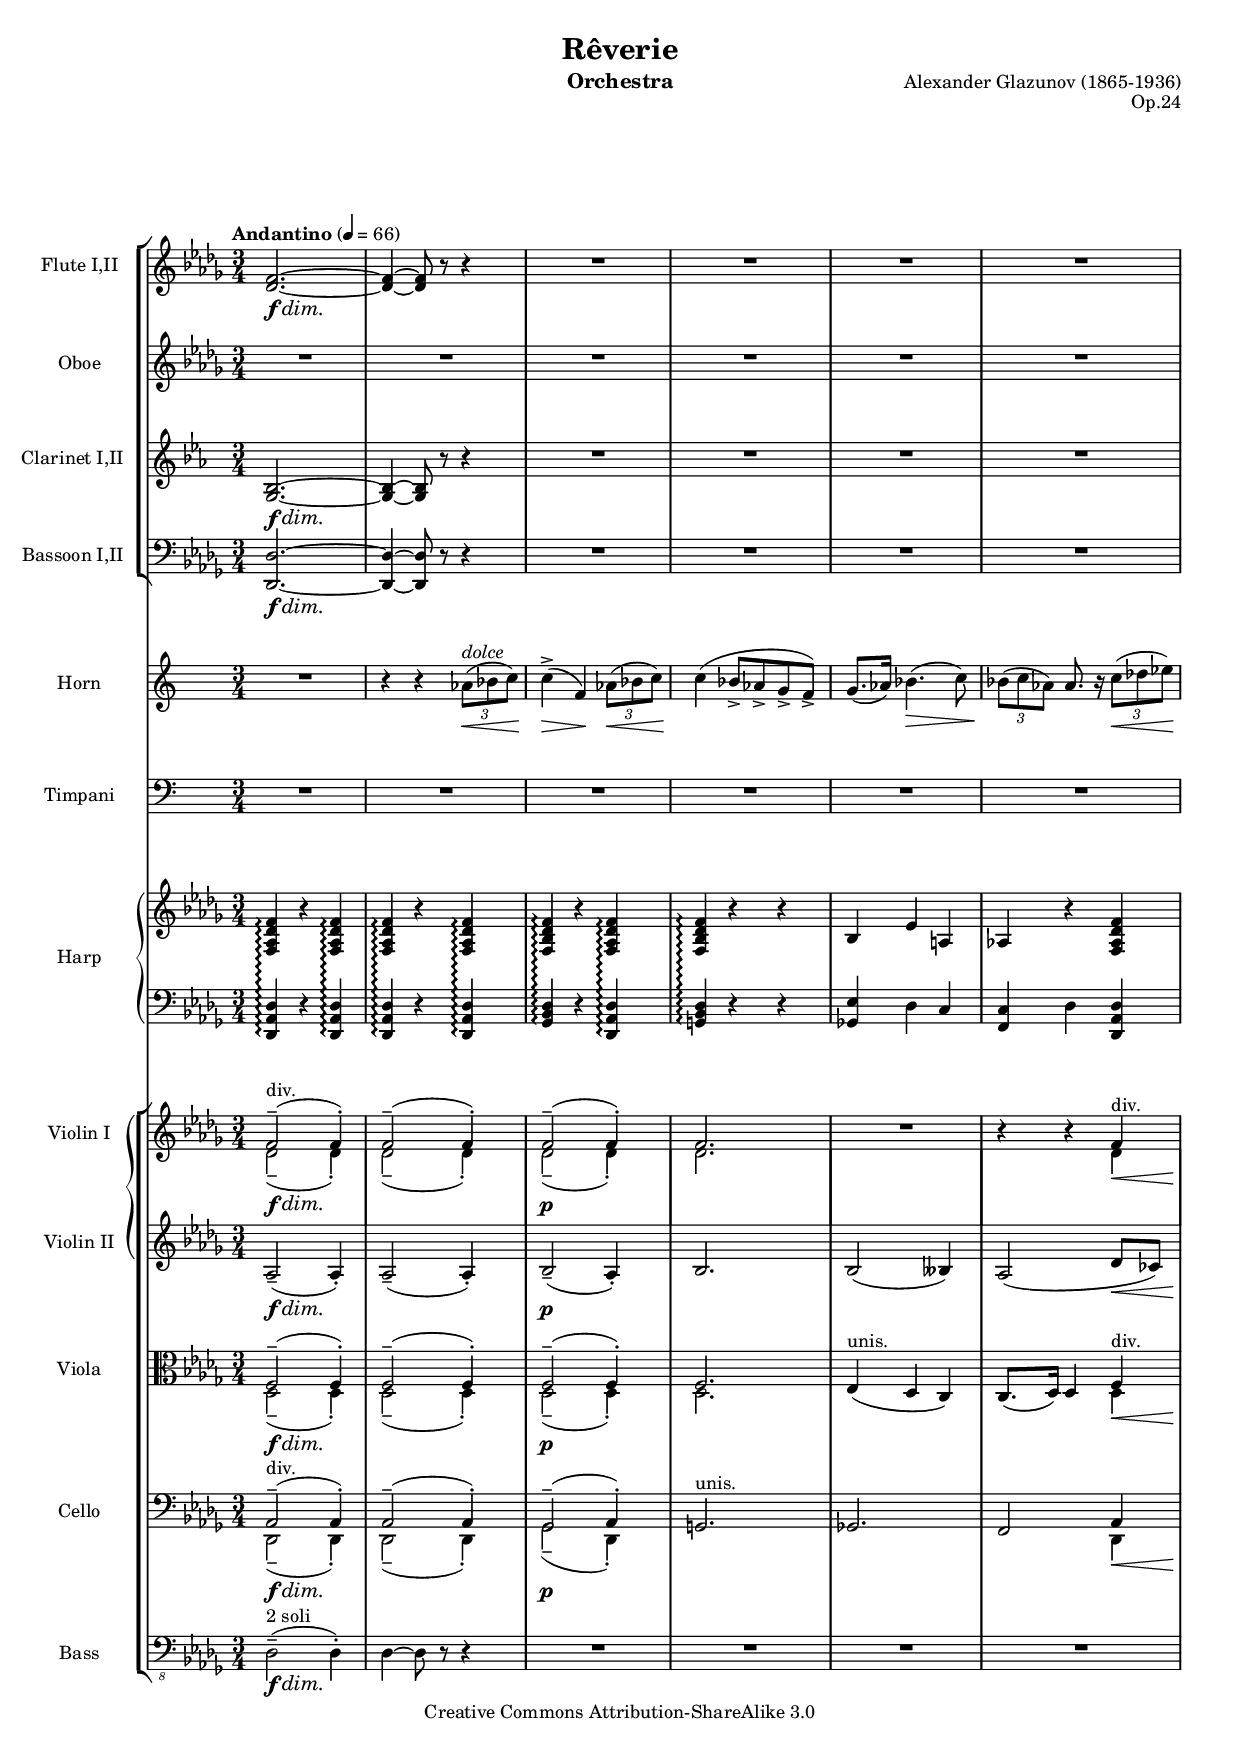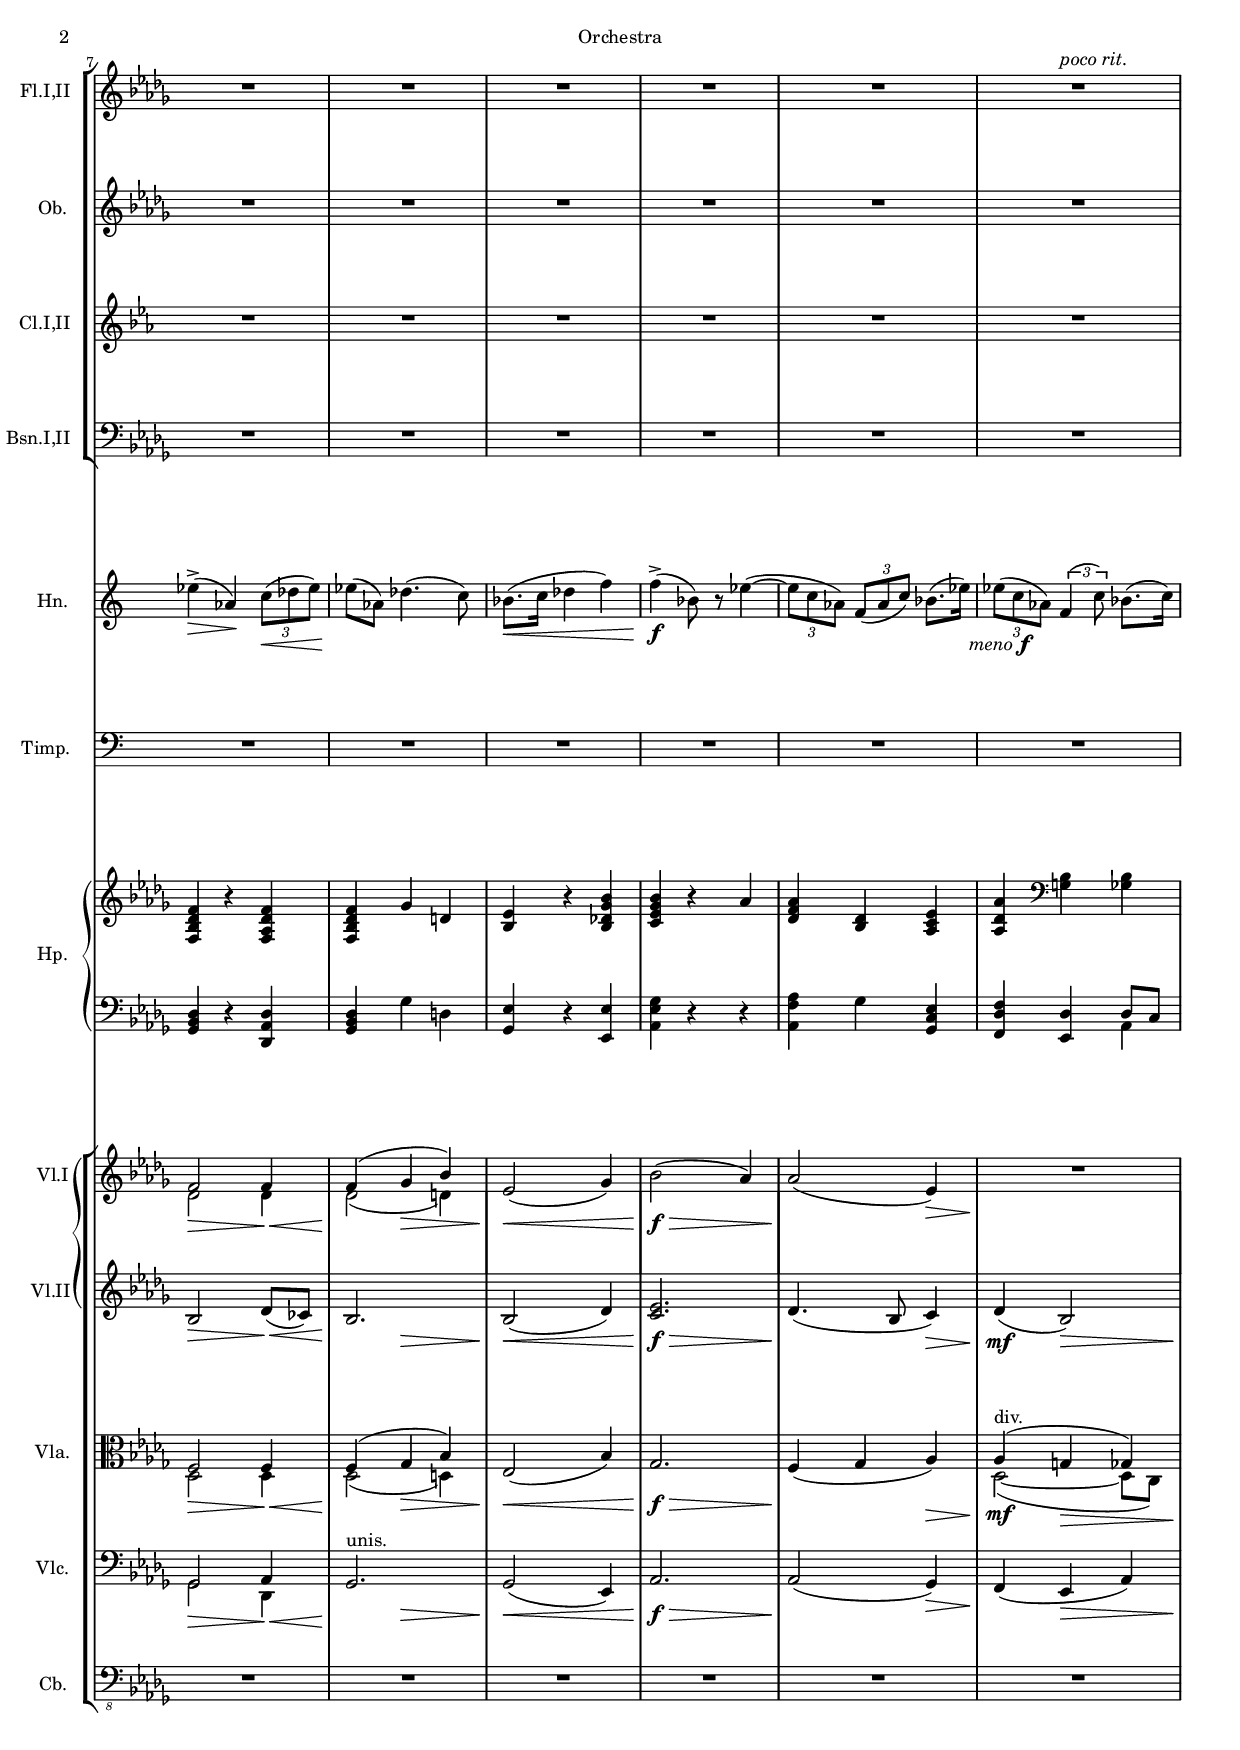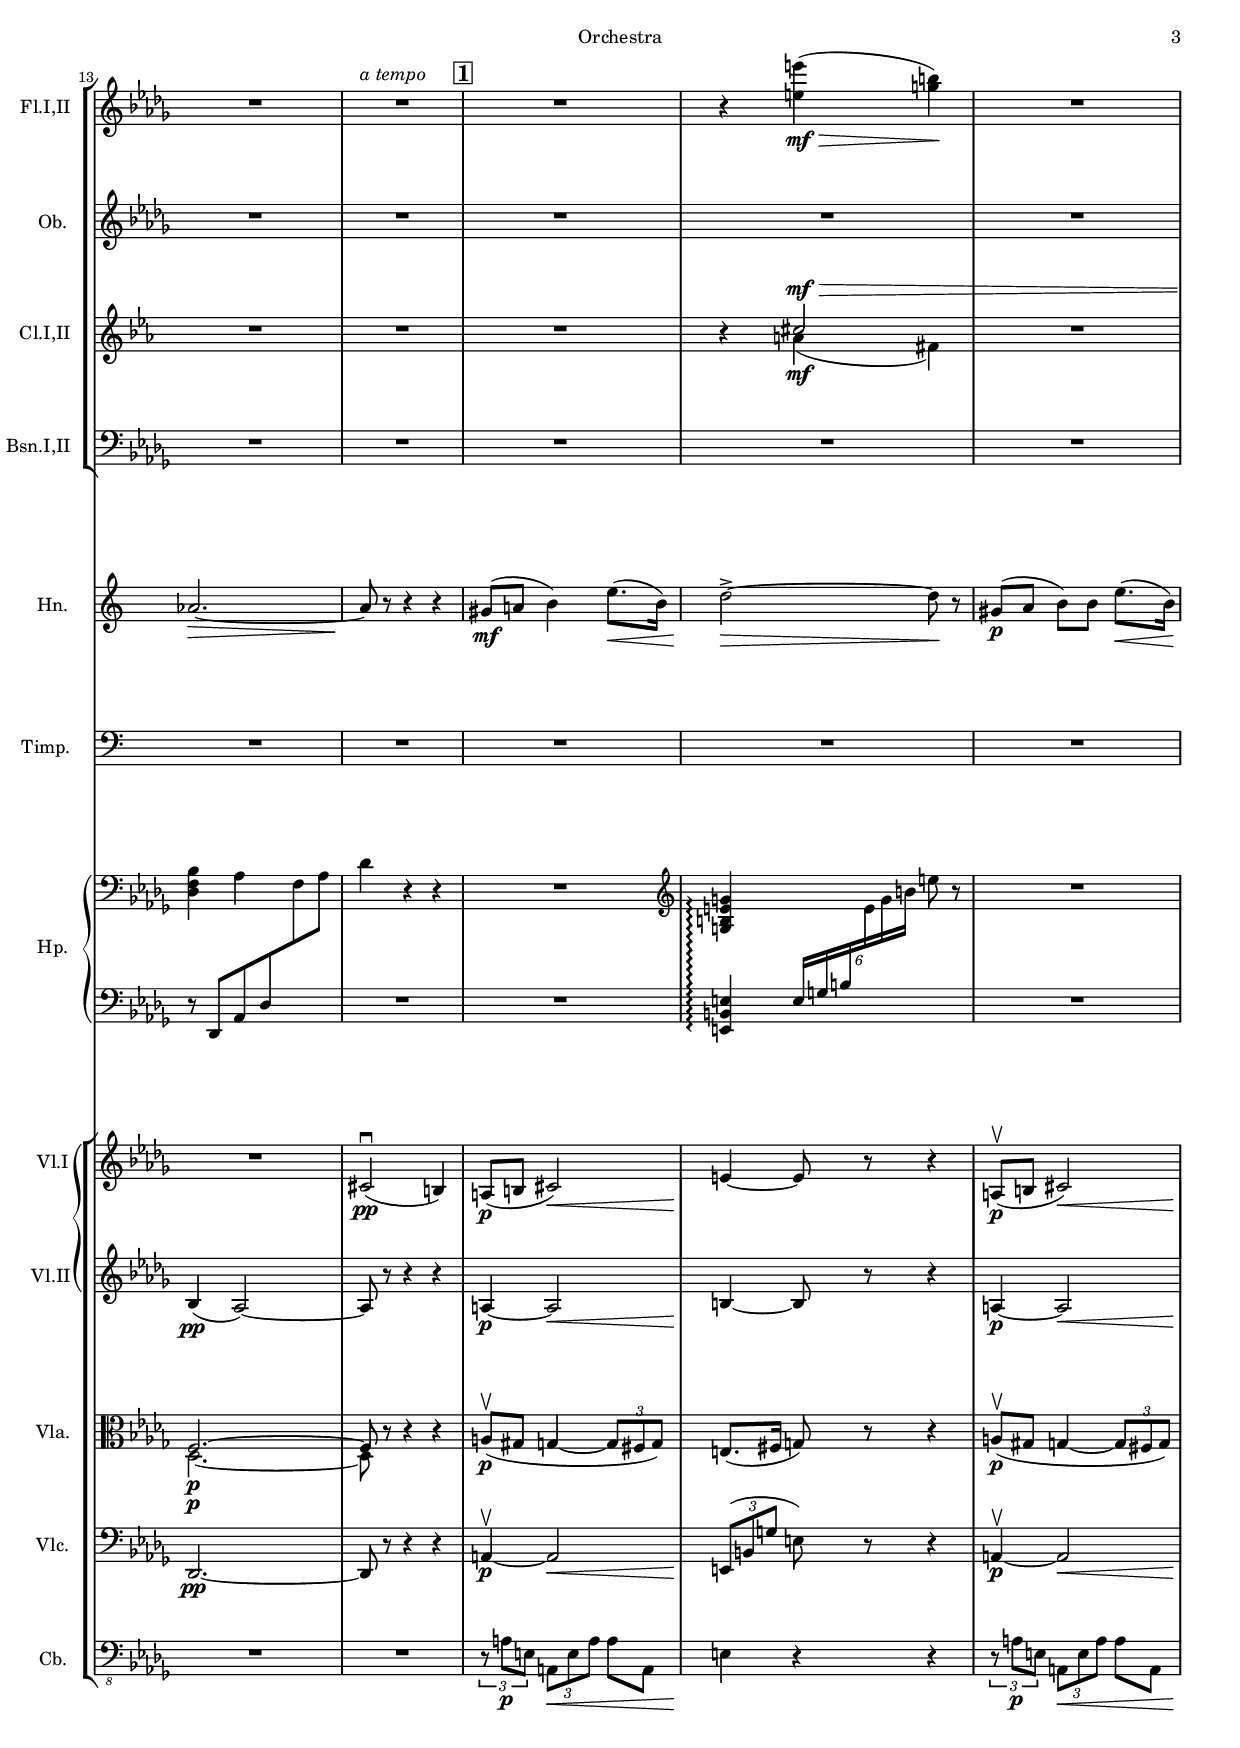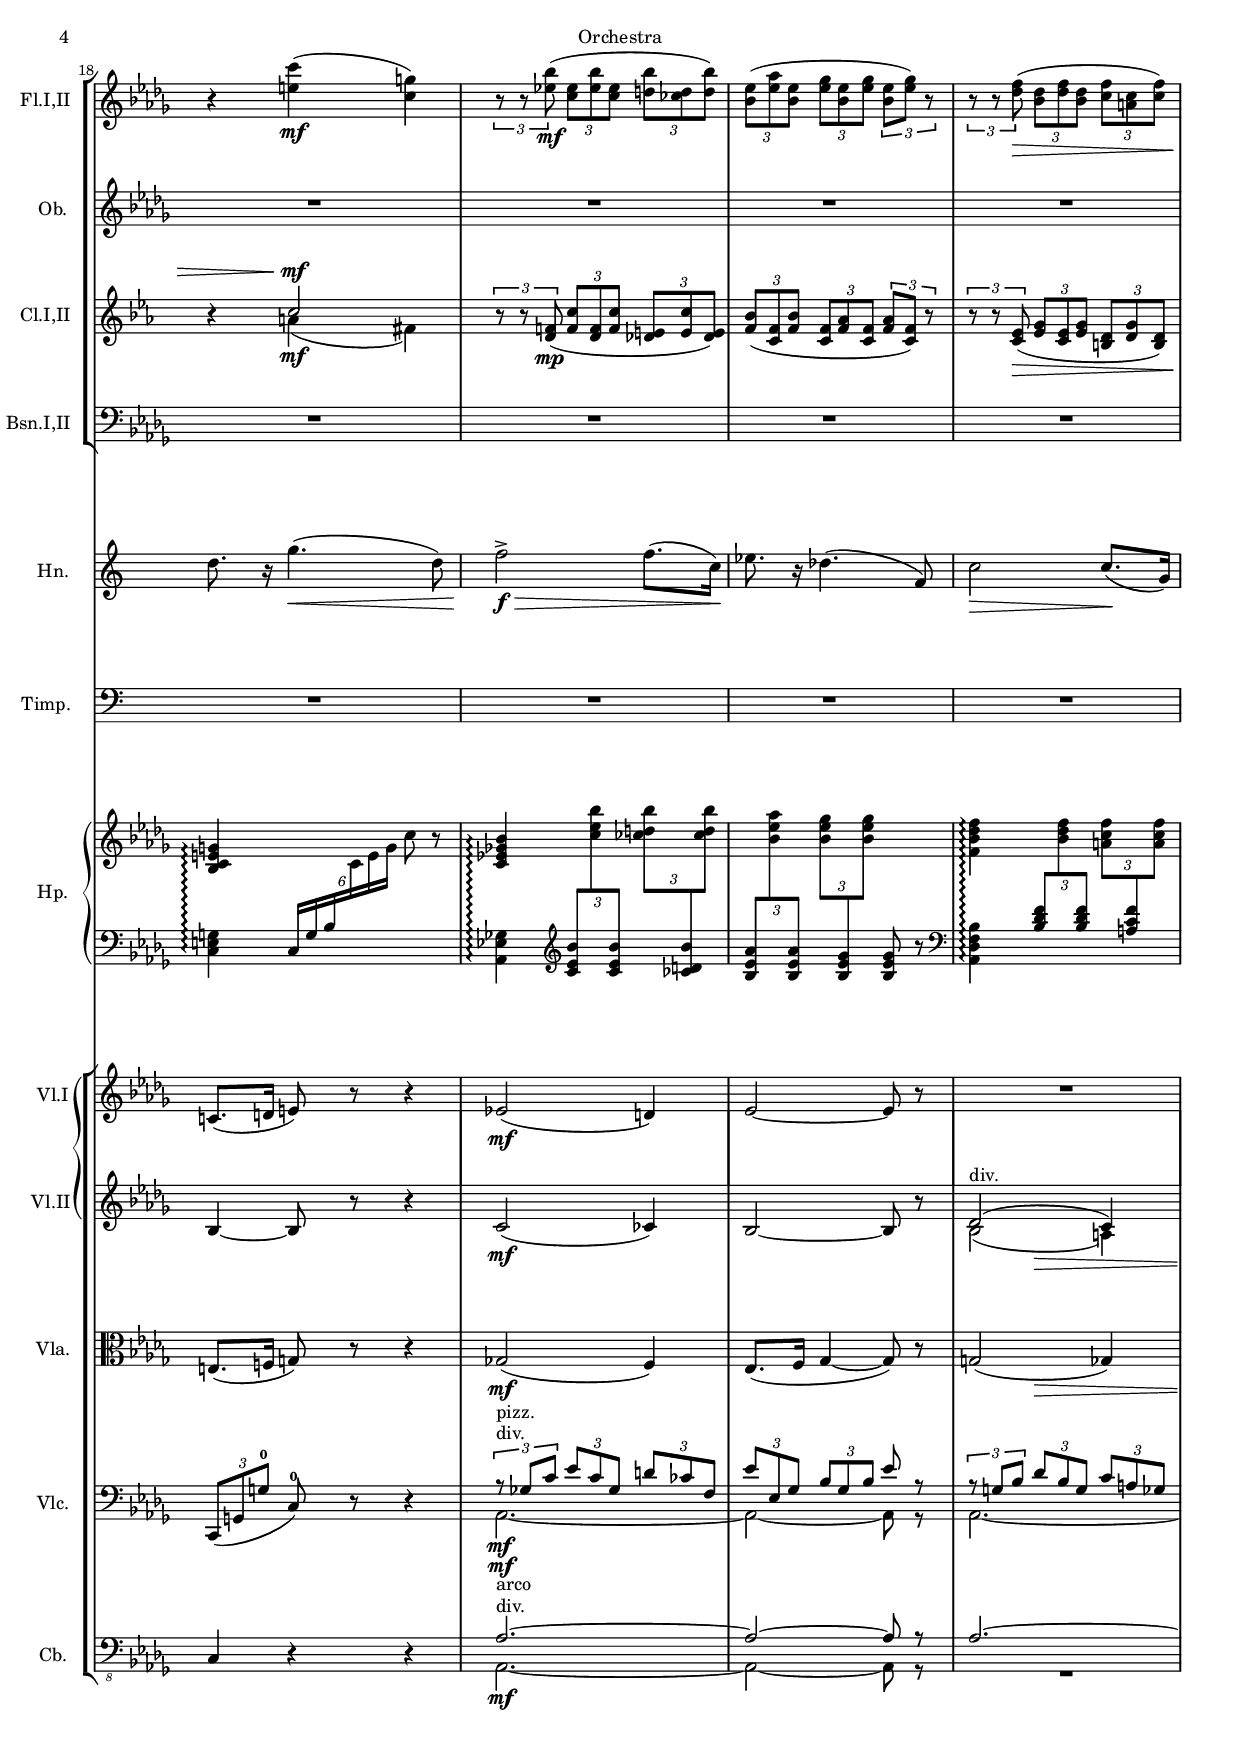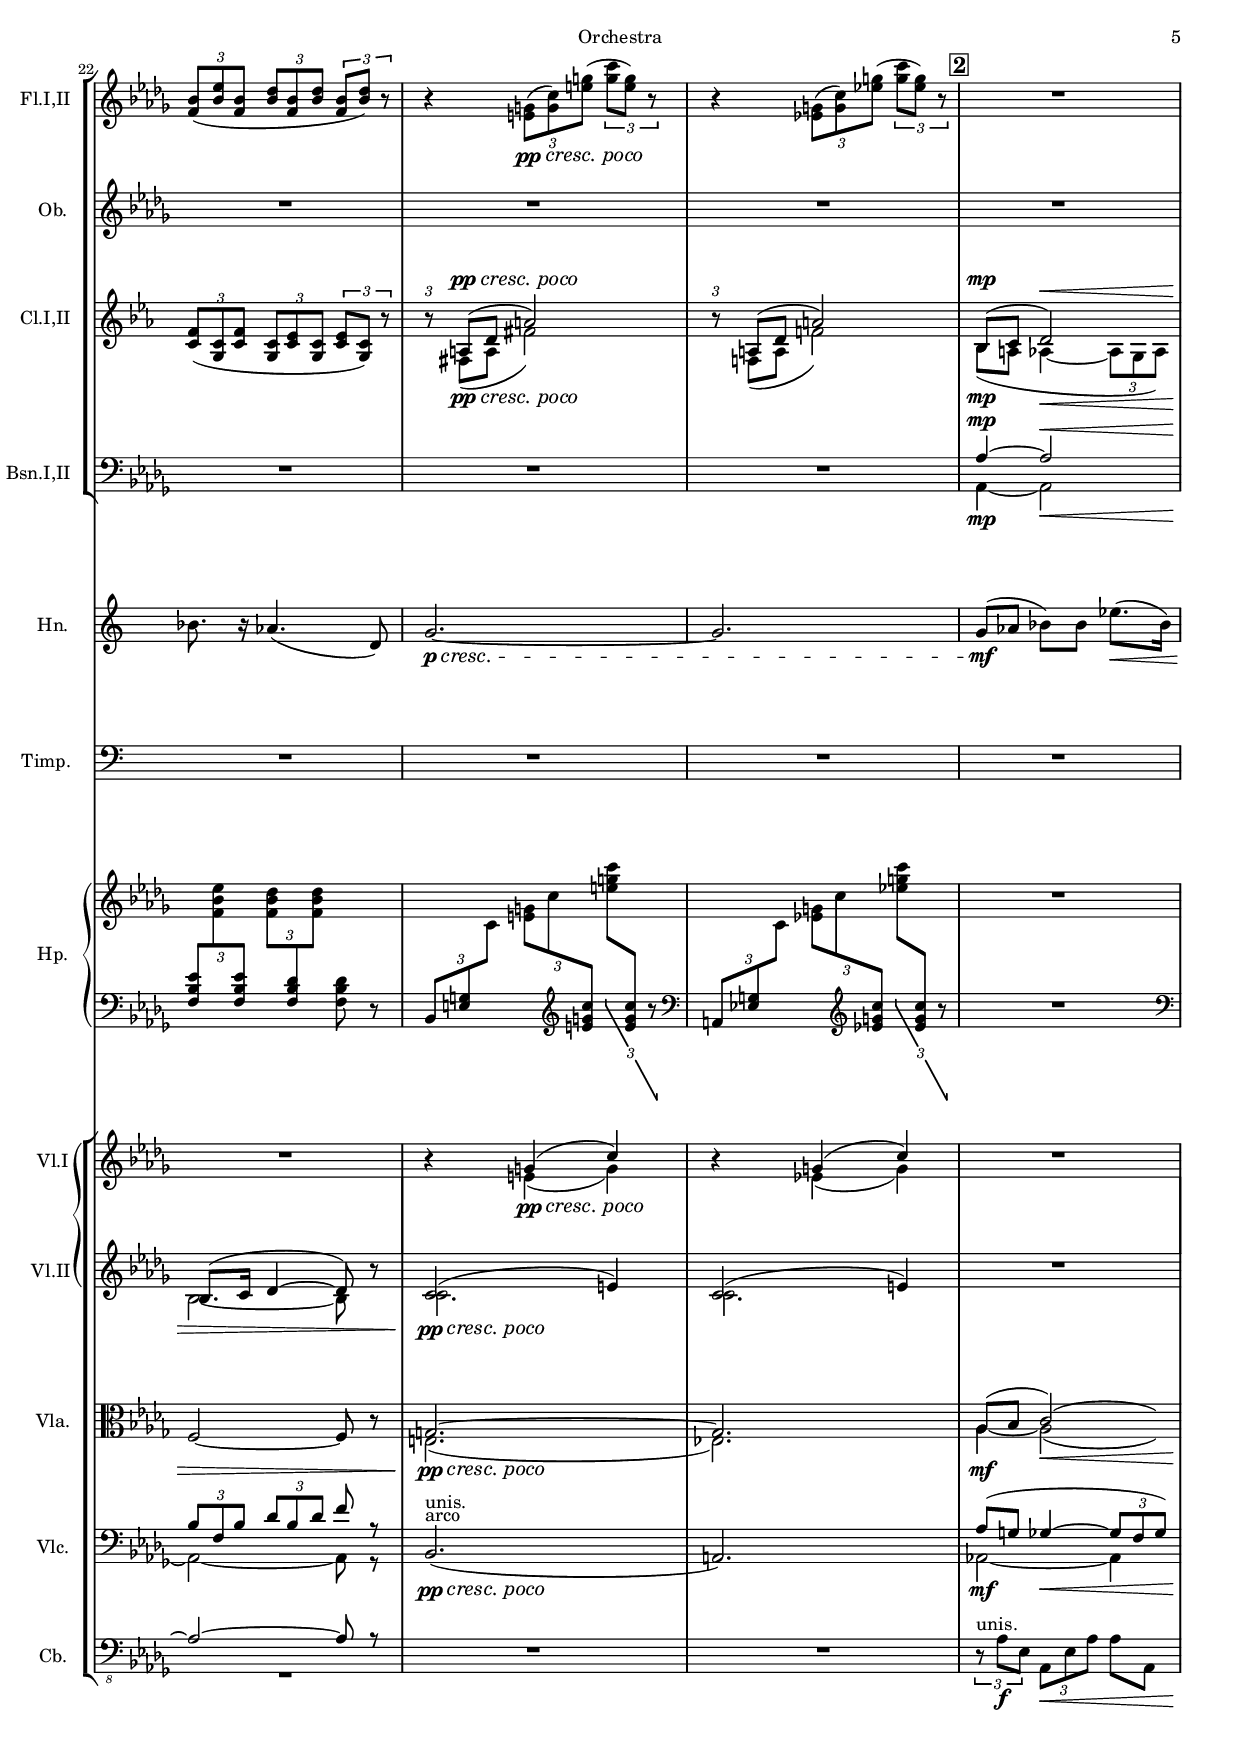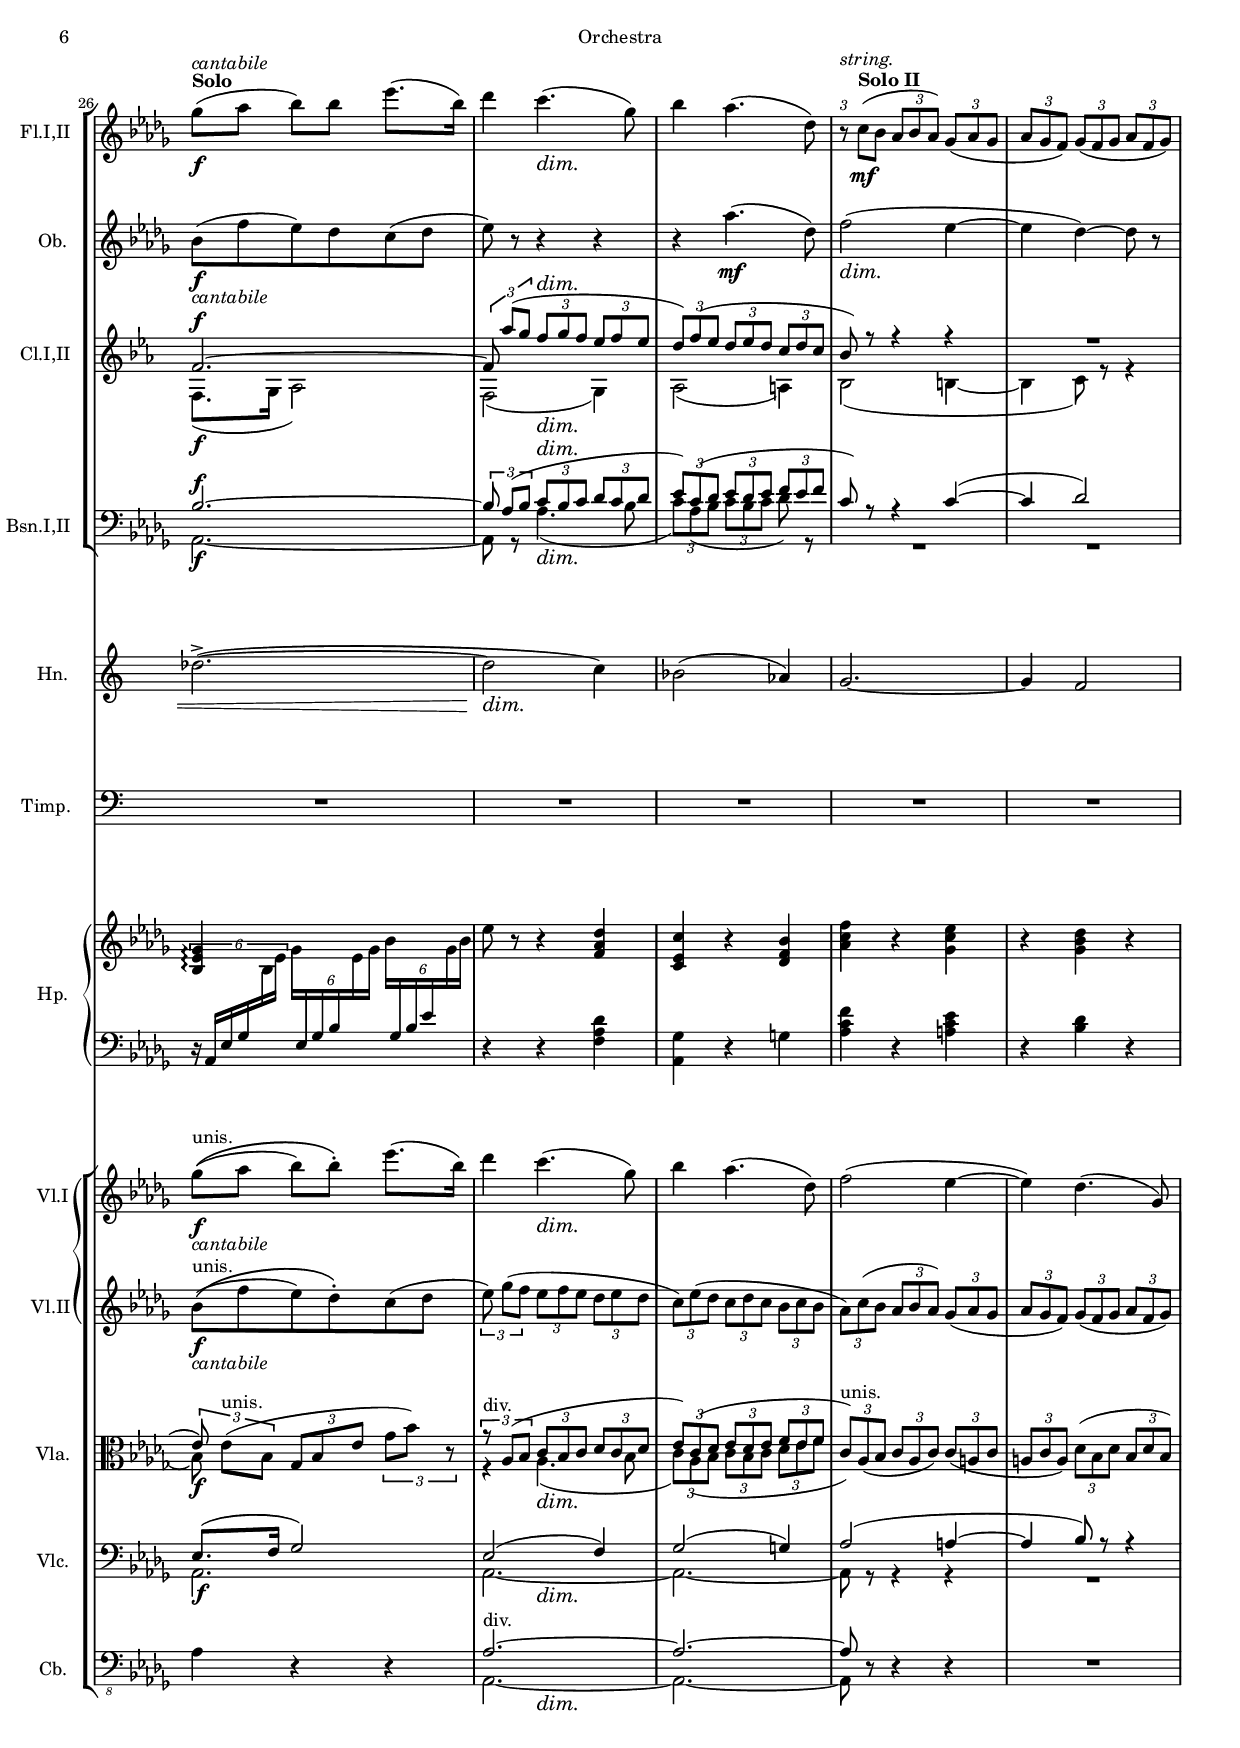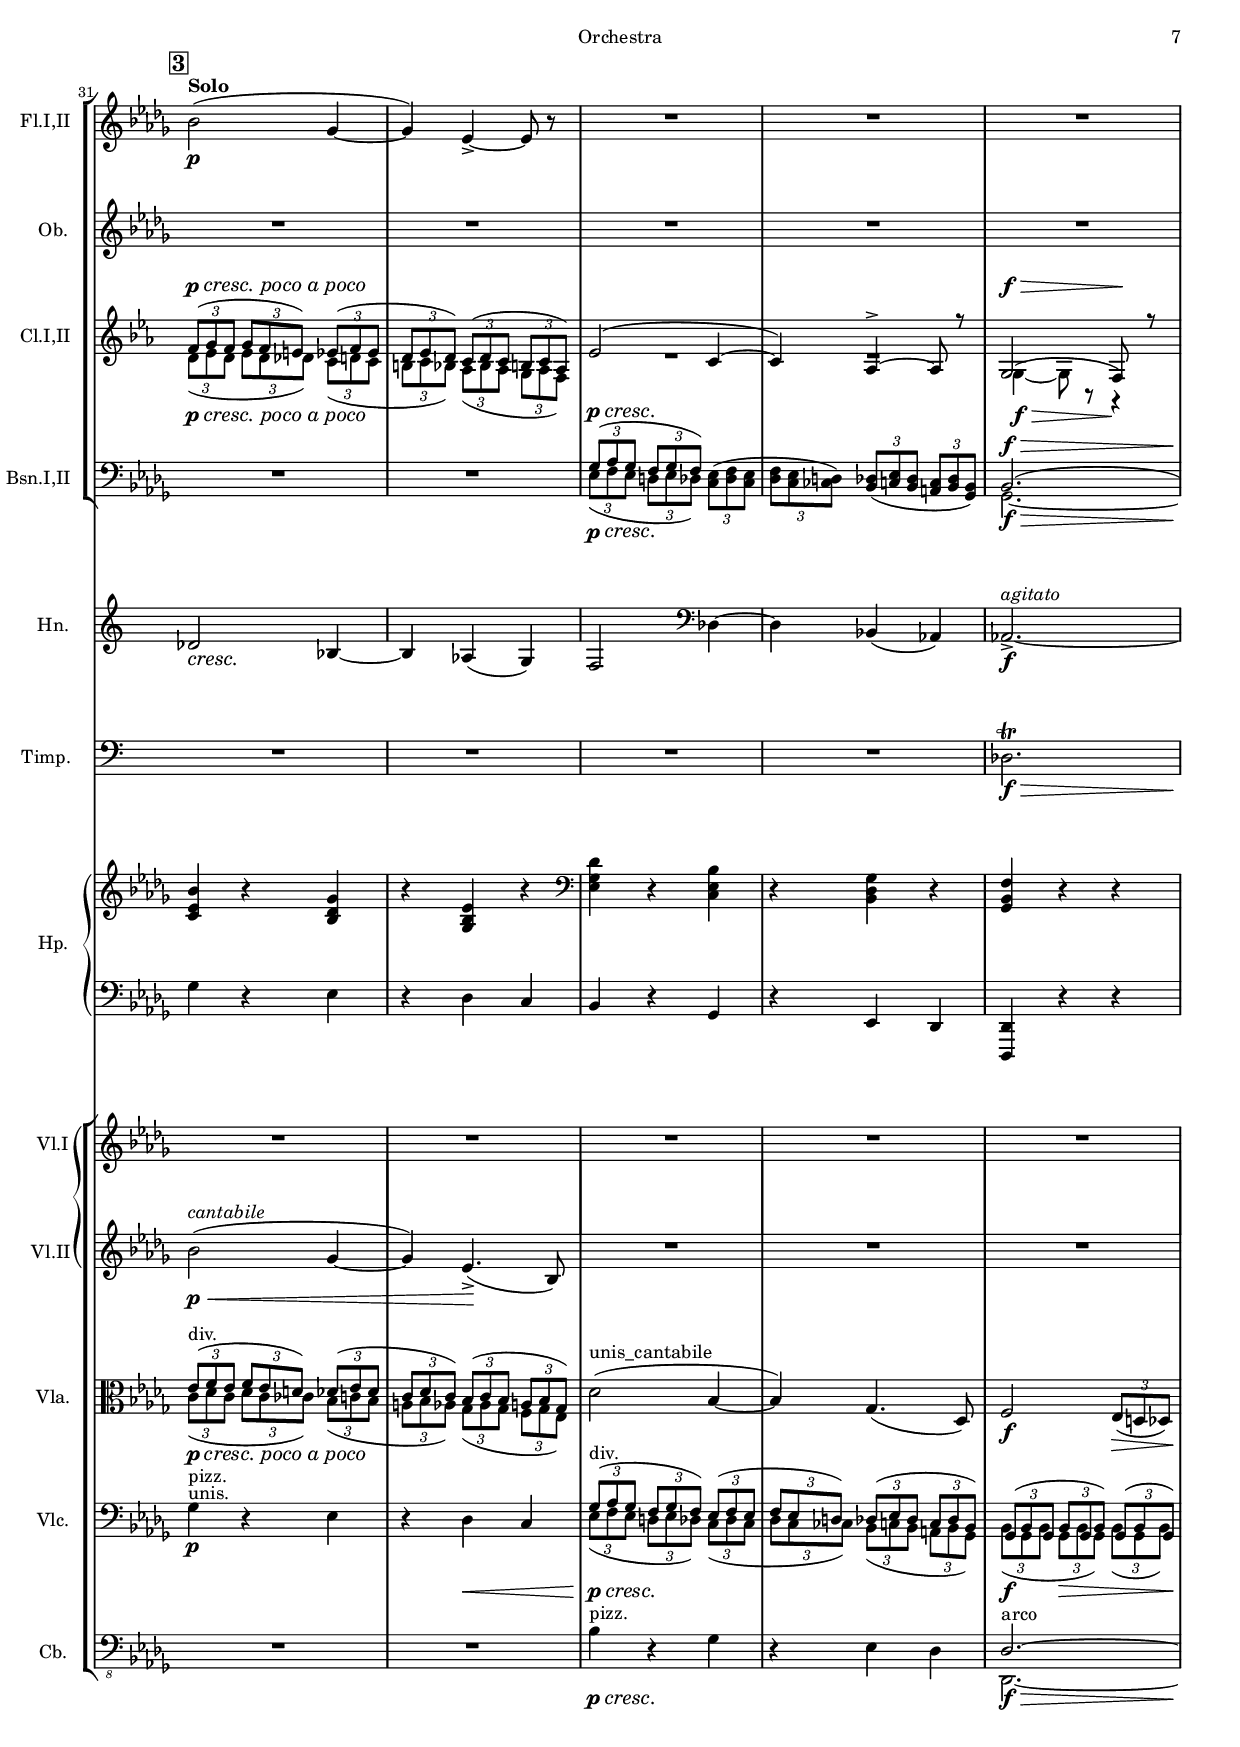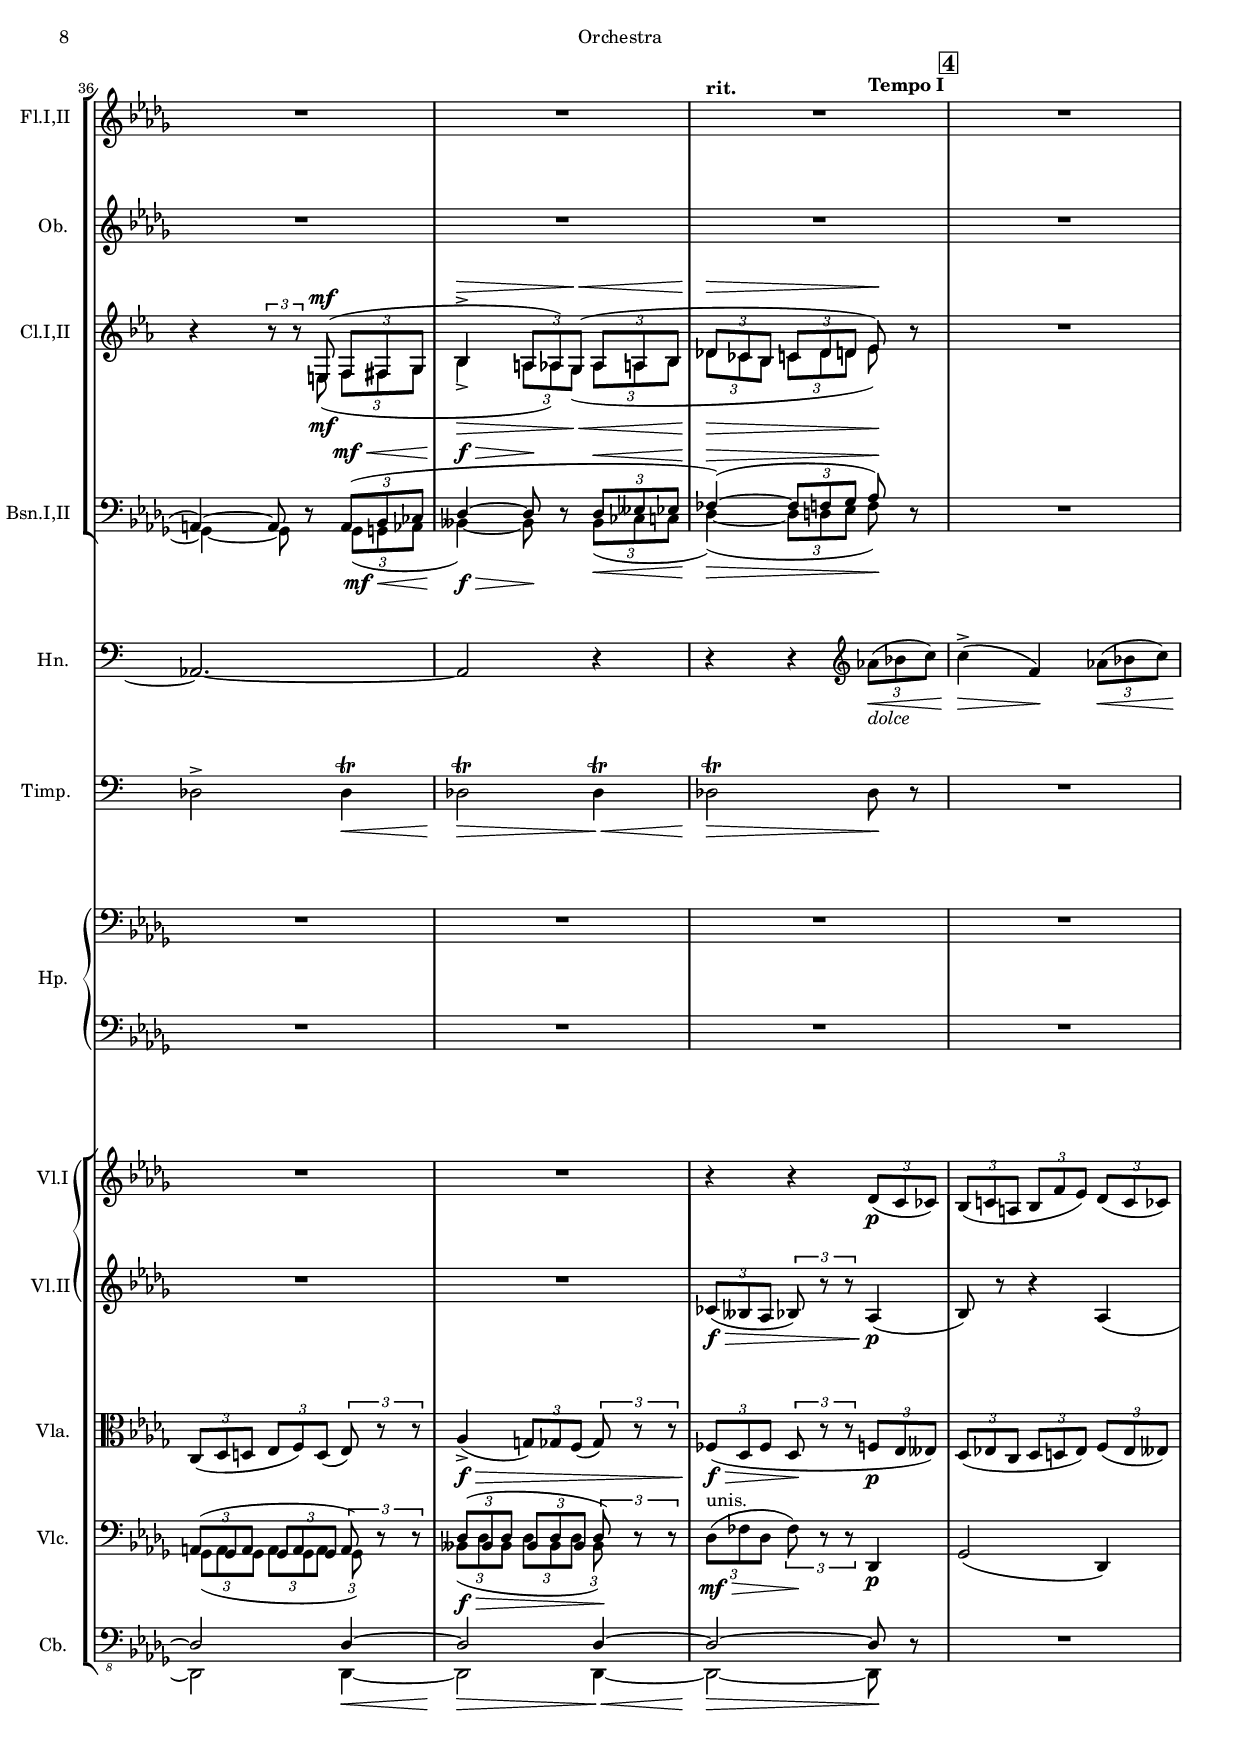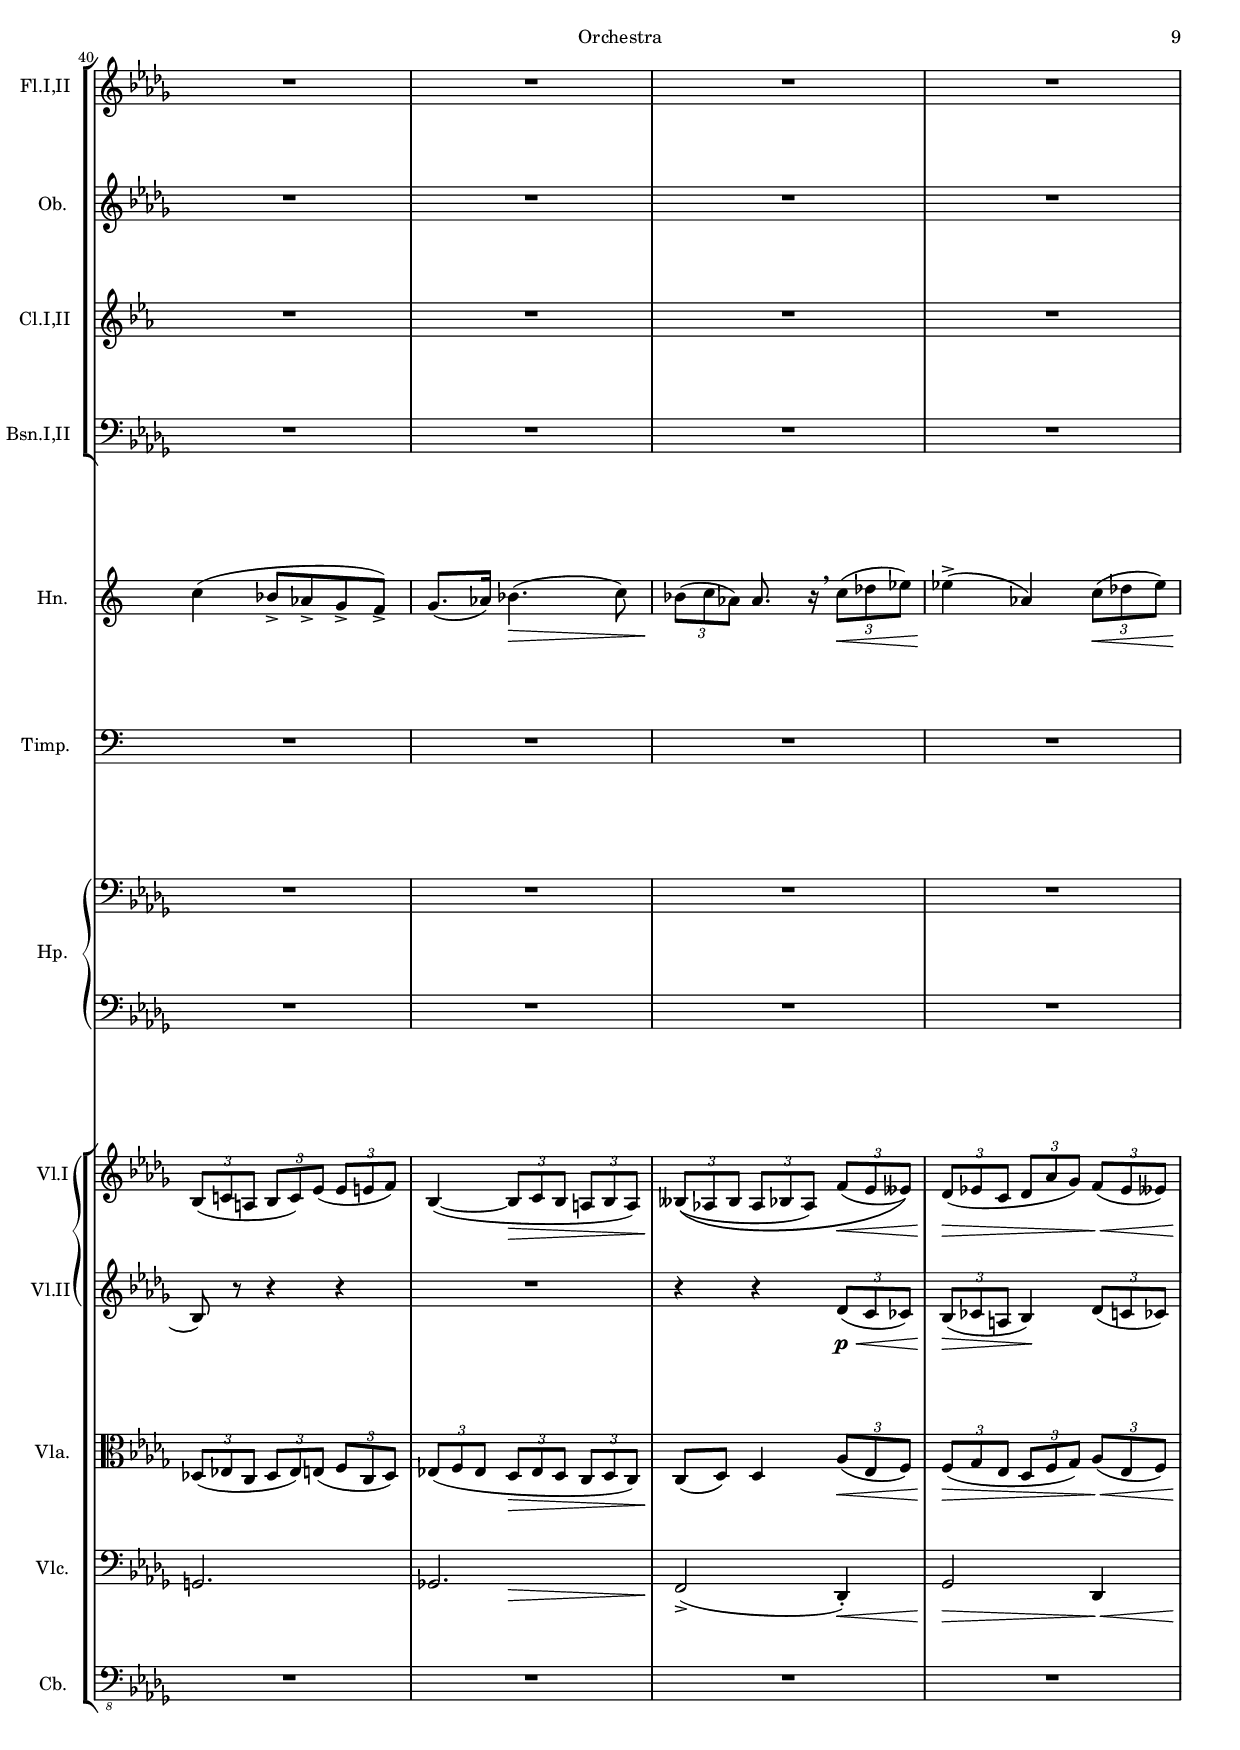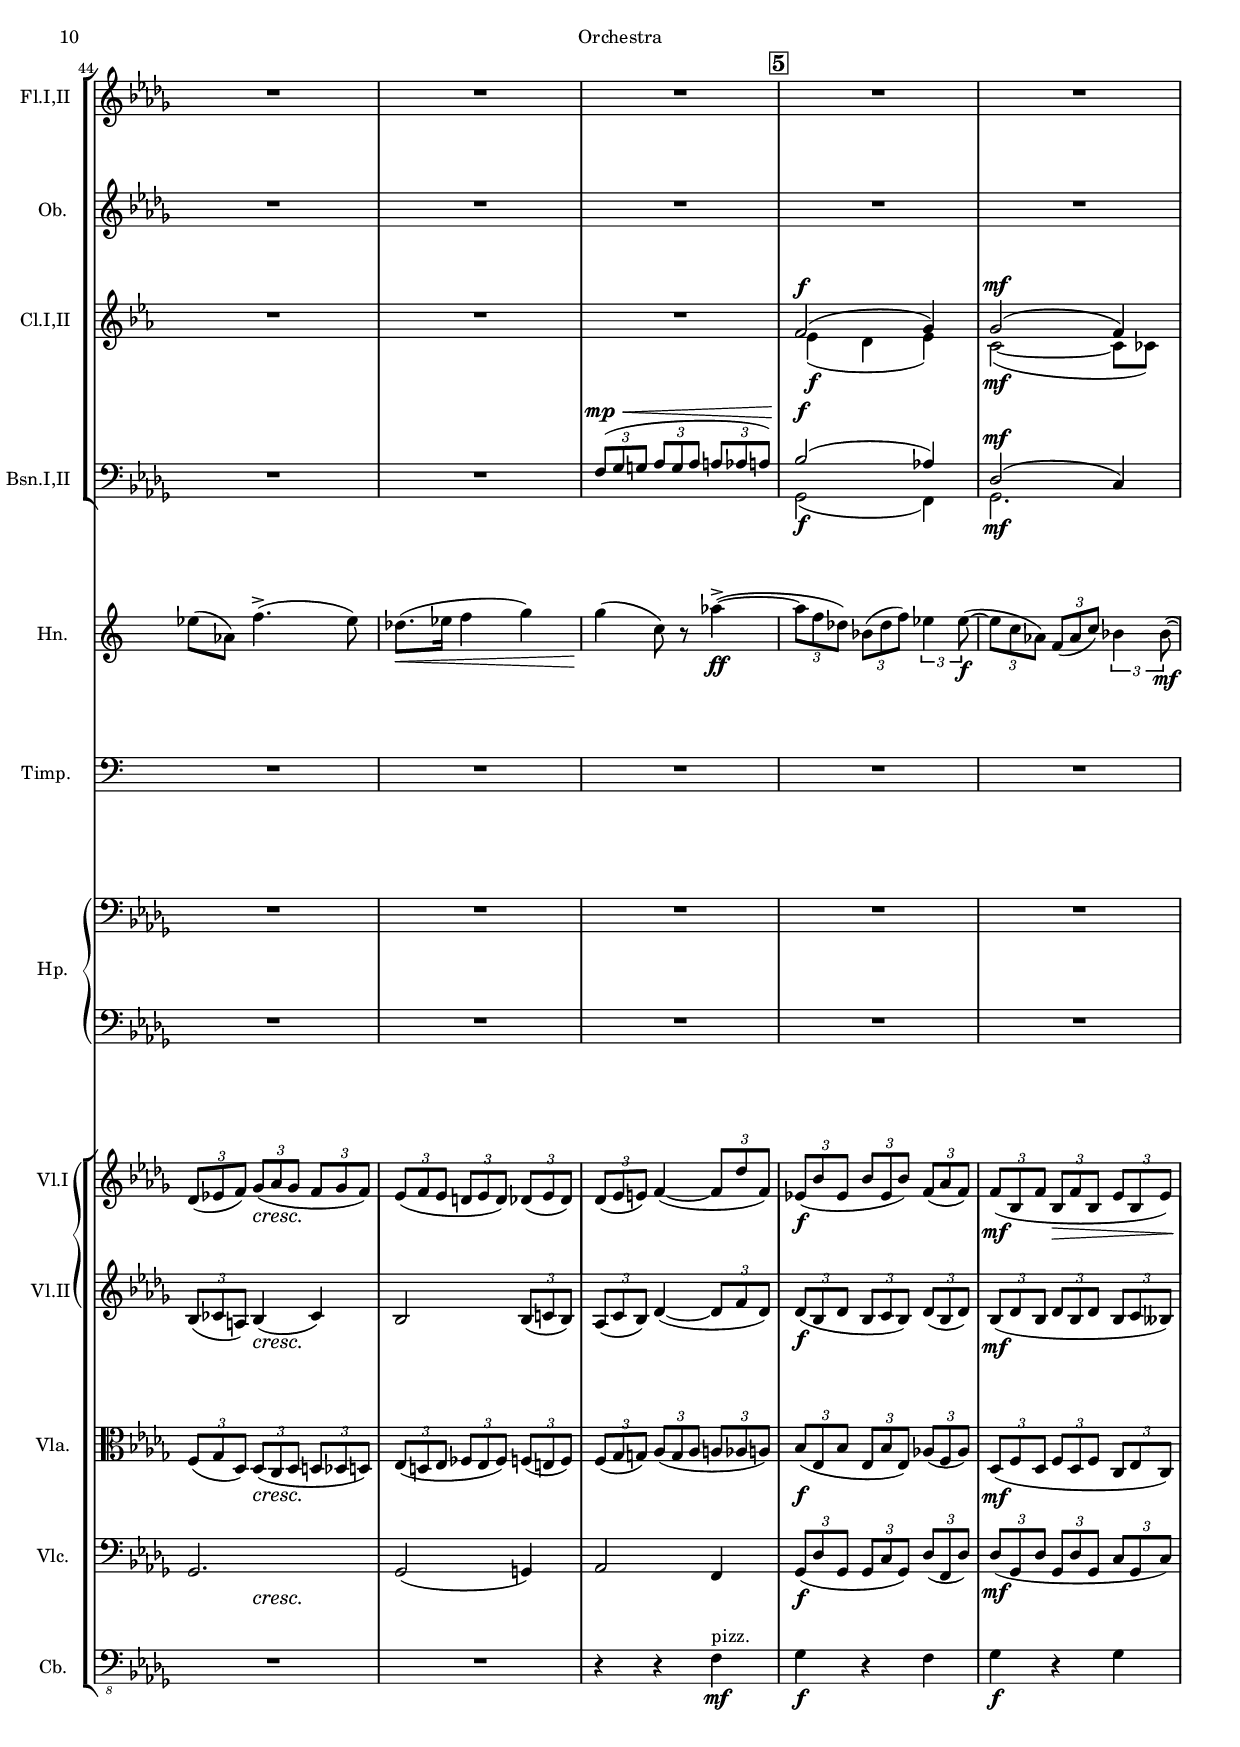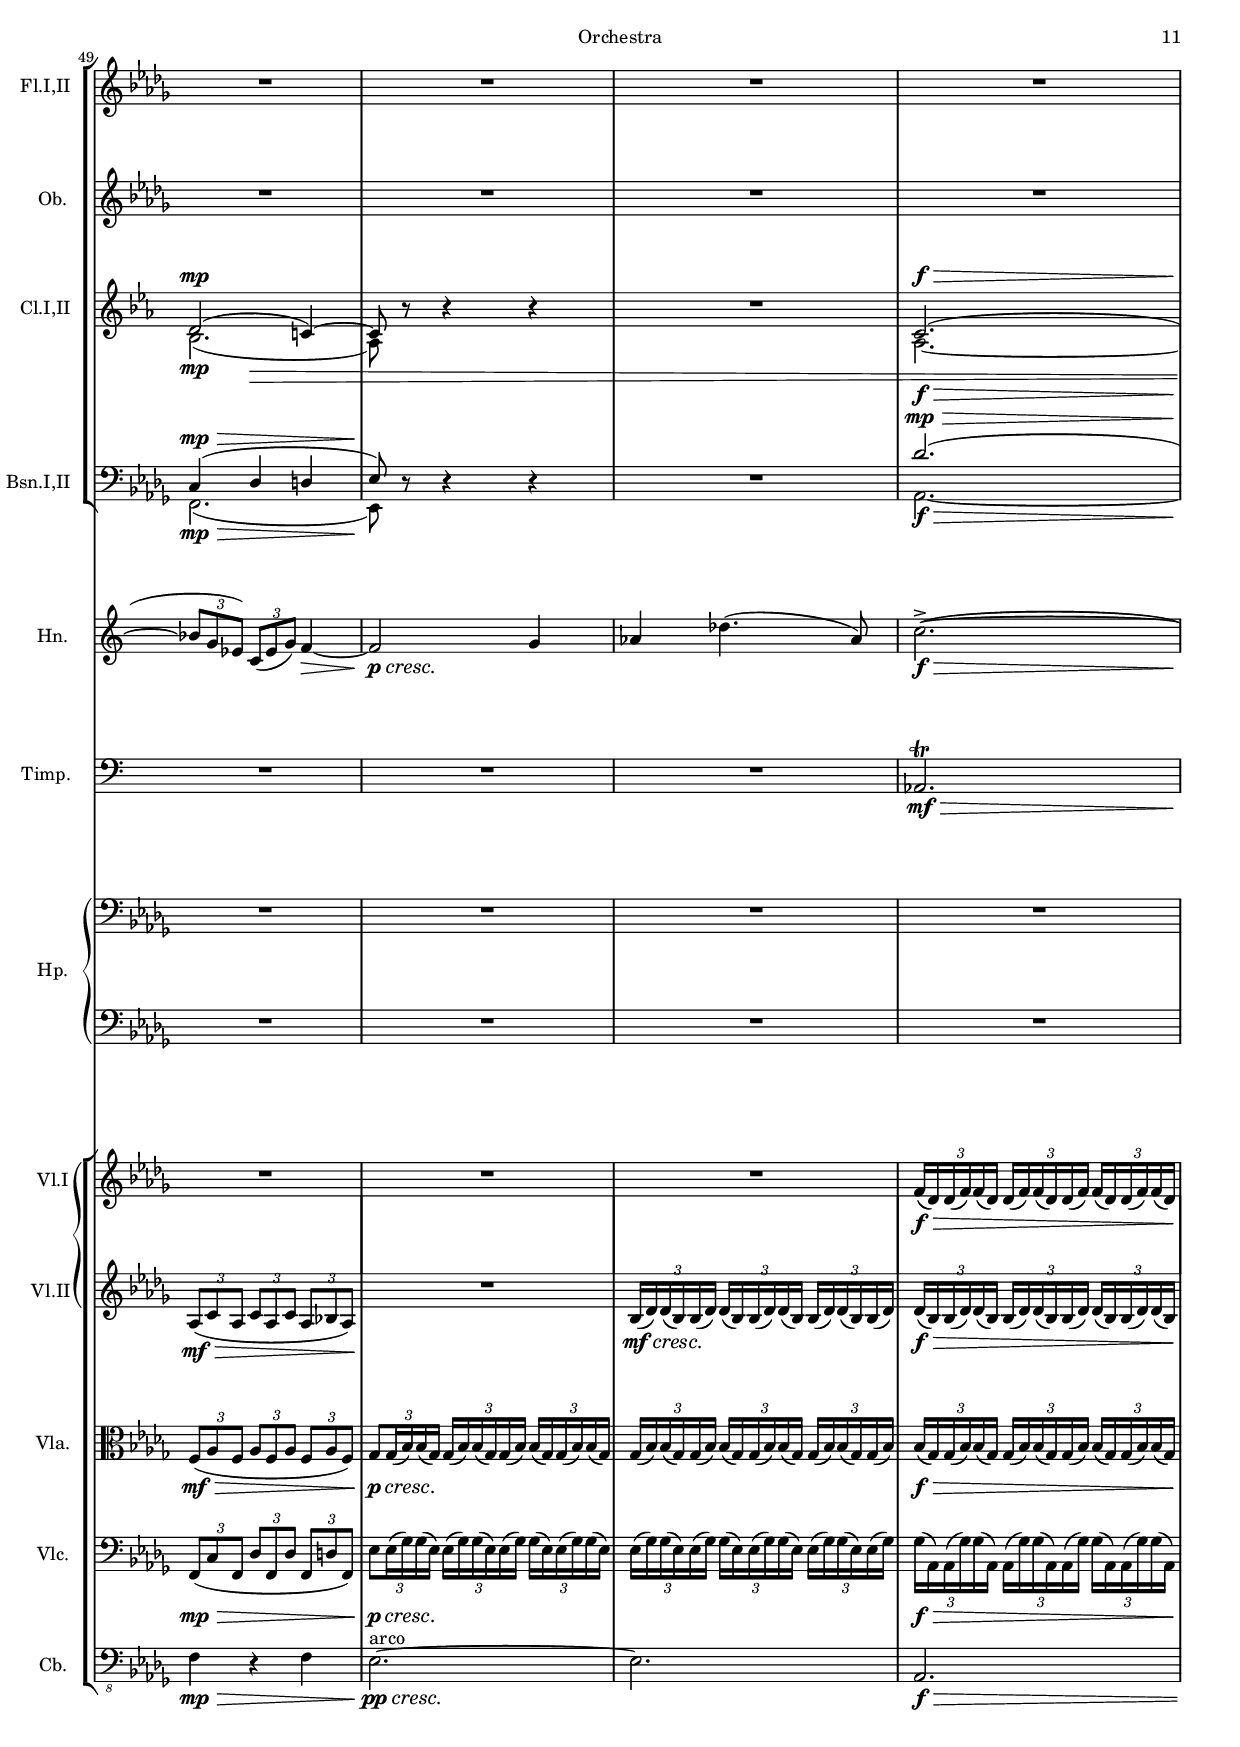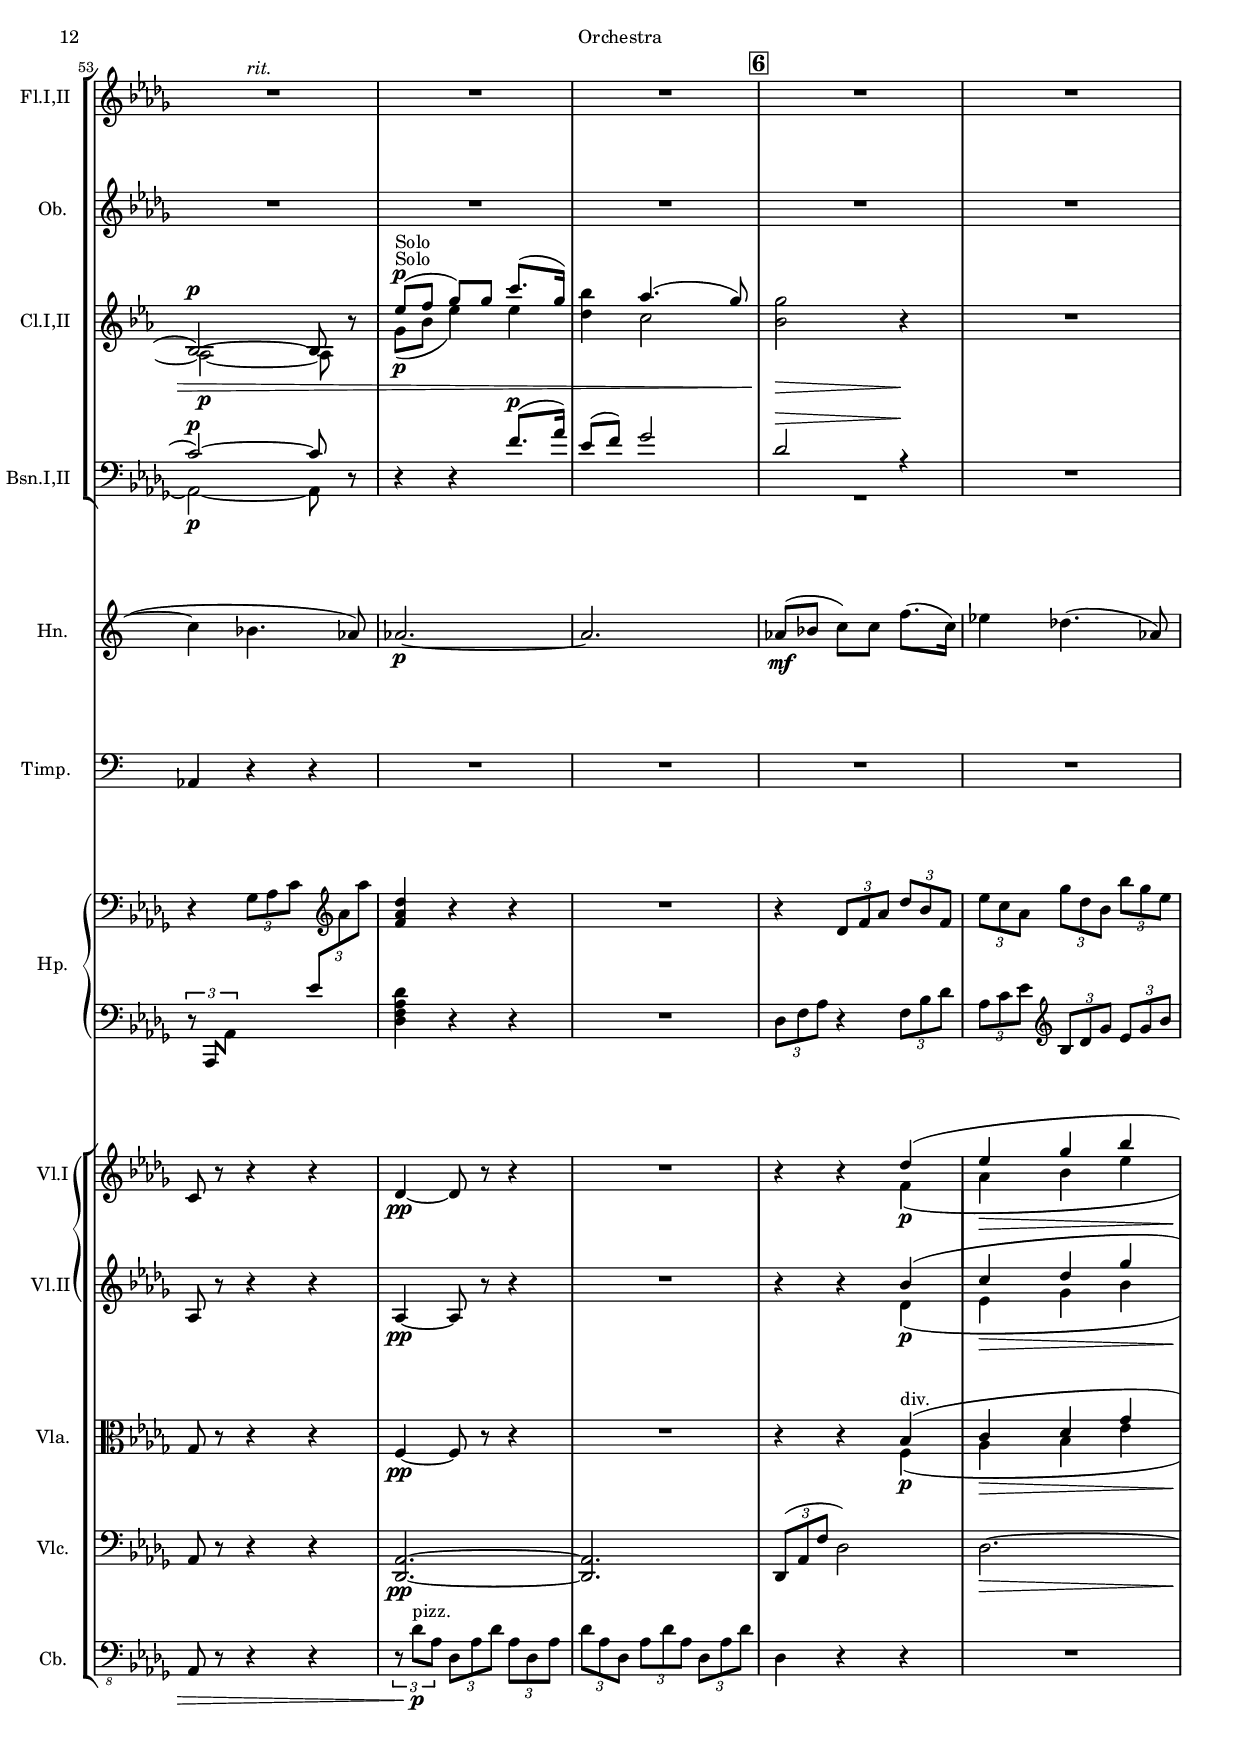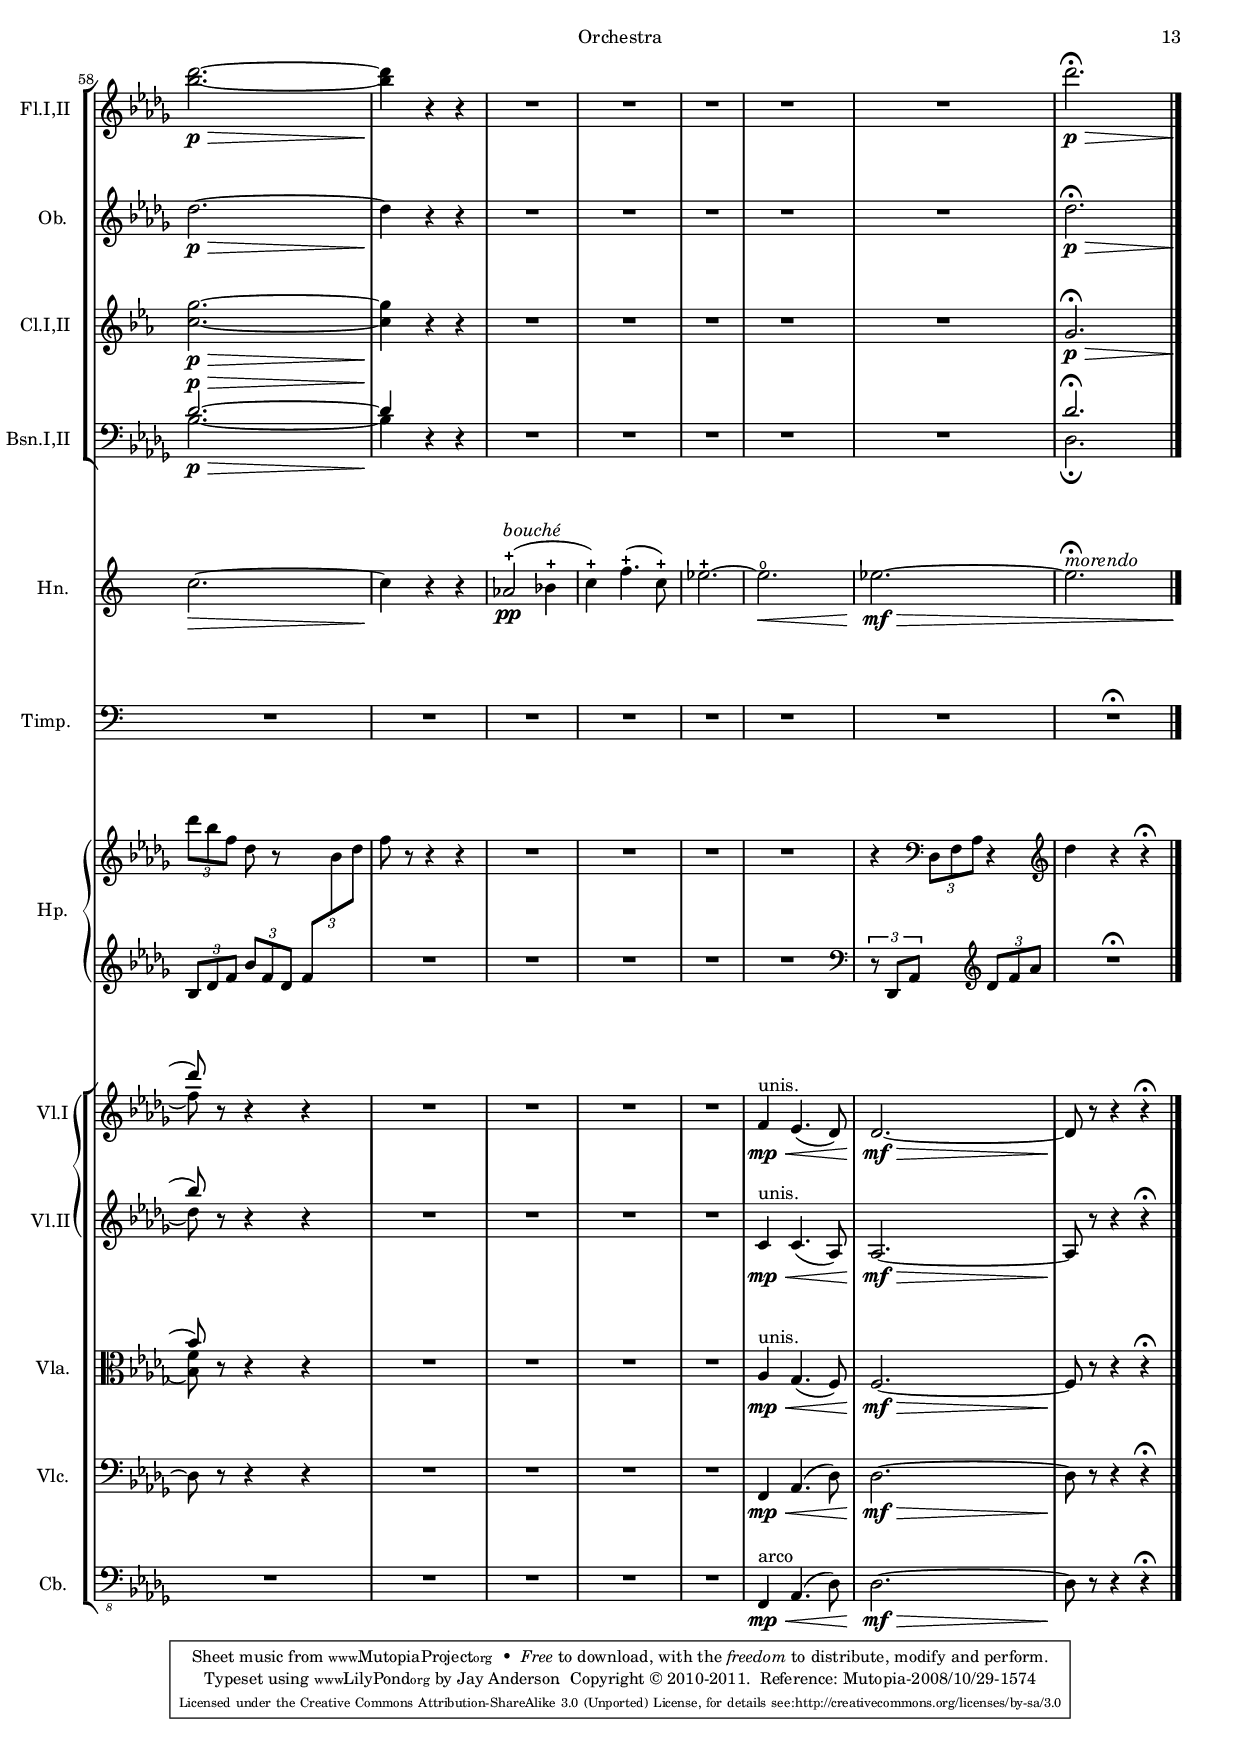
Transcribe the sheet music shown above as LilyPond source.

\version "2.13.47"

\include "defs.ily"
\version "2.13.47"

fluteOne = \relative c'
{
  \key des \major
  f2.~\f\justDim |
  f4~ f8\! r r4 |
  R2.*12 |

  %1
  R2. |
  r4 e''(\mf\> b)\! |
  R2. |
  r4 c(\mf g) |
  \times 2/3 {r8 r bes(\mf} \times 2/3 {ees, bes' ees,} \times 2/3 {bes' d, bes')} |
  \times 2/3 {ees,( aes ees} \times 2/3 {ges ees ges} \times 2/3 {ees ges) r} |
  \times 2/3 {r8 r f(\>} \times 2/3 {des f des} \times 2/3 {f c f)} s1*0\! |
  \times 2/3 {bes,8( ees bes} \times 2/3 {des bes des} \times 2/3 {bes des) r} |
  r4 \times 2/3 {g,8(\pp\justCrescPoco c) g'(\!} \times 2/3 {c g) r} |
  r4 \times 2/3 {g,8( c) g'(} \times 2/3 {c g) r} |

  %2
  R2. |
  ges8(\f^\cantabile aes bes) bes ees8.( bes16) |
  des4 c4.(\justDim ges8) |
  bes4\! aes4.( des,8) |
  R2.*2 |
  %\times 2/3 {r8 c(\mf\justDim bes} \times 2/3 {aes bes aes)} \times 2/3 {ges( aes ges} |
  %\times 2/3 {aes8 ges f)} \times 2/3 {ges( f ges} \times 2/3 {aes f ges)} |

  %3
  bes2(\p ges4~ |
  ges) ees4~->\! ees8 r |
  R2.*6 |

  %4
  R2.*8 |

  %5
  R2.*9 |

  %6
  R2.*2 |
  des''2.~\p\> |
  des4\! r r |
  R2.*5 |
  des2.\fermata\p\> s1*0\! |
}

\version "2.13.47"

fluteTwo = \relative c'
{
  \key des \major
  des2.~\f\justDim |
  des4~ des8\! r r4 |
  R2.*12 |

  %1
  R2. |
  r4 e'(\mf\> g)\! |
  R2. |
  r4 e(\mf c) |
  \times 2/3 {r8 r ees(\mf} \times 2/3 {c ees c} \times 2/3 {d ces d)} |
  \times 2/3 {bes( ees bes} \times 2/3 {ees bes ees} \times 2/3 {bes ees) r} |
  \times 2/3 {r8 r des(\>} \times 2/3 {bes des bes} \times 2/3 {c a c)} s1*0\! |
  \times 2/3 {f,8( bes f} \times 2/3 {bes f bes} \times 2/3 {f bes) r} |
  r4 \times 2/3 {e,8(\pp\justCrescPoco g) e'(\!} \times 2/3 {g e) r} |
  r4 \times 2/3 {ees,8( g) ees'(} \times 2/3 {g ees) r} |

  %2
  R2.*4 |
  \times 2/3 {r8 c(\mf\justDim bes\!} \times 2/3 {aes bes aes)} \times 2/3 {ges( aes ges} |
  \times 2/3 {aes8 ges f)} \times 2/3 {ges( f ges} \times 2/3 {aes f ges)} |

  %3
  R2.*8 |

  %4
  R2.*8 |

  %5
  R2.*9 |

  %6
  R2.*2 |
  bes'2.~\p\> |
  bes4\! r r |
  R2.*5 |
  f2.\fermata\p\> s1*0\! |
}

\version "2.13.47"

oboe = \relative c''
{
  \key des \major
  R2.*14 |

  %1
  R2.*10 |

  %2
  R2. |
  bes8(\f_\cantabile f' ees) des c( des |
  ees) r r4 r |
  r aes4.(\mf des,8) |
  f2(\justDim ees4~ |
  ees des4~) des8\! r |

  %3
  R2.*8 |

  %4
  R2.*8 |

  %5
  R2.*9 |
  
  %6
  R2.*2 |
  des2.~\p\> |
  des4\! r r |
  R2.*5 |
  des2.\fermata\p\> s1*0\! |
}

\version "2.13.47"

clarinetOne = \relative c'
{
  \transposition bes
  \key ees \major
  bes2.~\f\justDim |
  bes4~ bes8\! r r4 |
  R2.*12 |

  %1
  R2. |
  r4 cis'2\mf\> s1*0\! |
  R2. |
  r4 c2\mf |
  \times 2/3 {r8 r f,(\mp} \times 2/3 {c' f, c'} \times 2/3 {e, c' e,)} |
  \times 2/3 {bes'( f bes} \times 2/3 {f aes f} \times 2/3 {aes f) r} |
  \times 2/3 {r8 r ees(\>} \times 2/3 {g ees g} \times 2/3 {d g d)} s1*0\! |
  \times 2/3 {f8( c f} \times 2/3 {c ees c} \times 2/3 {ees c) r} |
  \times 2/3 {r8 a(\pp\justCrescPoco d} a'2) |
  \times 2/3 {r8 a,( d} a'2) |

  %2
  bes,8(\mp c d2)\< |
  f2.~\f |
  \times 2/3 {f8 aes'[( g]} \times 2/3 {f\justDim g f\!} \times 2/3 {ees f ees} |
  \times 2/3 {d) f( ees} \times 2/3 {d ees d} \times 2/3 {c d c} |
  bes8) r r4 r |
  R2. |

  %3
  \times 2/3 {f8(\p\justCrescPocoAPoco g f} \times 2/3 {g f e)} \times 2/3 {ees( f ees} |
  \times 2/3 {d ees d)} \times 2/3 {c( d c} \times 2/3 {b c aes)} |
  ees'2( c4~ |
  c) aes~-> aes8 r |
  g2(\f\> f8)\! r |
  r4 \times 2/3 {r8 r e(\mf} \times 2/3 {f fis g} |
  bes4->\> \times 2/3 {a8 aes) g(\<} \times 2/3 {aes a bes} |
  \times 2/3 {des\> ces bes} \times 2/3 {c des d} ees8)\! r |

  %4
  R2.*8 |

  %5
  f2(\f g4) |
  g2(\mf f4) |
  << {d2( c4~)} {s4\mp s2\>} >> |
  c8\! r r4 r |
  R2. |
  c2.(\f\> |
  bes2~)\p bes8 r |
  ees'8(\p^\solo f g) g c8.( g16) |
  bes4 aes4.( g8) |

  %6
  g2\> r4\! |
  R2. |
  g2.~\p\> |
  g4\! r r |
  R2.*5 |
  g,2.\fermata\p\> s1*0\! |
}

\version "2.13.47"

clarinetTwo = \relative c'
{
  \transposition bes
  \key ees \major
  g2.~\f\justDim |
  g4~ g8\! r r4 |
  R2.*12 |

  %1
  R2. |
  r4 a'4(\mf fis) s1*0\! |
  R2. |
  r4 a(\mf fis) |
  \times 2/3 {r8 r d(\mp} \times 2/3 {f d f} \times 2/3 {des e des)} |
  \times 2/3 {f( c f} \times 2/3 {c f c} \times 2/3 {f c) r} |
  \times 2/3 {r8 r c(\>} \times 2/3 {ees c ees} \times 2/3 {b d b)} s1*0\! |
  \times 2/3 {c8( g c} \times 2/3 {g c g} \times 2/3 {c g) r} |
  \times 2/3 {r8 fis(\pp\justCrescPoco a} fis'2) |
  \times 2/3 {r8 f,( a} f'2) |

  %2
  bes,8(\mp a aes4~\< \times 2/3 {aes8 g aes)} |
  f8.(\f g16 aes2) |
  << {f2( g4)} {s4 s2\justDim s1*0\!} >> |
  aes2( a4) |
  bes2( b4~ |
  b c8) r r4 |

  %3 |
  \times 2/3 {d8(\p\justCrescPocoAPoco ees d\!} \times 2/3 {ees d des)} \times 2/3 {c( d c} |
  \times 2/3 {b c bes)} \times 2/3 {aes( bes aes} \times 2/3 {g aes f)} |
  R2.*2 |
  g4~\f\> g8 r r4\! |
  r4 \times 2/3 {r8 r e(\mf} \times 2/3 {f fis g} |
  bes4->\> \times 2/3 {a8 aes) g(\<} \times 2/3 {aes a bes} |
  \times 2/3 {des\> ces bes} \times 2/3 {c des d} ees8)\! r |

  %4
  R2.*8 |

  %5
  ees4(\f d ees) |
  c2~(\mf c8 ces) |
  << {bes2.(} {s4\mp s2\>} >> |
  aes8)\! r r4 r |
  R2. |
  aes2.~\f\> |
  aes2~\p aes8 r |
  g'8(\p^\solo bes ees4) ees |
  d c2 |

  %6
  bes2\> r4\! |
  R2. |
  c2.~\p\> |
  c4\! r r |
  R2.*5 |
  bes,2.\fermata\p\> s1*0\! |
}

\version "2.13.47"

bassoonOne = \relative c
{
  \clef bass
  \key des \major
  des2.~\f\justDim |
  des4~ des8\! r r4 |
  R2.*12 |

  %1
  R2.*10 |

  %2
  aes'4~\mp aes2\< |
  bes2.~\f |
  \times 2/3 {bes8 aes[( bes]} \times 2/3 {c\justDim bes c} \times 2/3 {des c des} |
  \times 2/3 {ees) c( des} \times 2/3 {ees des ees} \times 2/3 {f ees f} |
  c8) r r4 c~( |
  c des2) |

  %3
  R2.*2 |
  \times 2/3 {ges,8(\p\justCresc aes ges\!} \times 2/3 {f ges f)} \times 2/3 {ees( f ees} |
  \times 2/3 {f ees d)} \times 2/3 {des( ees des} \times 2/3 {c des bes)} |
  bes2.(\f\> |
  a4~)\! a8 r \times 2/3 {a8(\mf\< bes ces} |
  des4~\f\> des8\! r \times 2/3 {des(\< eeses ees} |
  fes4~)(\> \times 2/3 {fes8 f ges} aes8)\! r |

  %4
  R2.*7 |
  \times 2/3 {f8(\mp\< ges g} \times 2/3 {aes g aes} \times 2/3 {a aes a)} |

  %5
  bes2(\f aes4) |
  des,2(\mf c4) |
  c(\mp\> des d |
  ees8)\! r r4 r |
  R2. |
  des'2.(\mp\> |
  c2~)\p c8 r |
  r4 r f8.(\p aes16) |
  ees8( f) ges2 |

  %6
  des2\> r4\! |
  R2. |
  des2.~\p\> |
  des4\! r r |
  R2.*5 |
  des2.\fermata\p\> s1*0\! |
}

\version "2.13.47"

bassoonTwo = \relative c,
{
  \clef bass
  \key des \major
  des2.~\f\justDim |
  des4~ des8\! r r4 |
  R2.*12 |

  %1
  R2.*10 |

  %2
  aes'4~\mp aes2\< |
  aes2.~\f |
  aes8 r aes'4.(\justDim bes8 |
  \times 2/3 {c8) aes( bes} \times 2/3 {c bes c} des8)\! r |
  R2.*2 |

  %3
  R2.*2 |
  \times 2/3 {ees,8(\p\justCresc f ees\!} \times 2/3 {d ees des)} \times 2/3 {c( des c} |
  \times 2/3 {des8 c ces)} \times 2/3 {bes( c bes} \times 2/3 {a bes ges)} |
  ges2.~\f\> |
  ges4~\! ges8 r \times 2/3 {ges8(\mf\< g aes} |
  beses4~)\f\> beses8\! r \times 2/3 {beses8(\< ces c} |
  des4~)(\> \times 2/3 {des8 d ees} f8)\! r |

  %4
  R2.*8 |

  %5
  ges,2(\f f4) |
  ges2.\mf |
  f2.(\mp\> |
  ees8)\! r r4 r |
  R2. |
  aes2.~\f\> |
  aes2~\p aes8 r |
  R2.*2 |

  %6
  R2.*2 |
  bes'2.~\p\> |
  bes4\! r r |
  R2.*5 |
  des,2.\fermata\p\> s1*0\! |
}

\version "2.13.47"

\include "defs.ily"

horn = \relative c''
{
  \key c \major
  \transposition f
  %3/4
  R2. |
  r4 r \times 2/3 {aes8(\<^\dolce bes c)} |
  c4->(\> f,)\! \times 2/3 {aes8(\< bes c)} |
  c4(\! bes8-> aes-> g-> f->) |
  g8.( aes16) bes4.(\> c8) |
  \times 2/3 {bes8(\! c aes)} aes8. r16 \times 2/3 {c8(\< des ees)} |
  ees4->(\> aes,)\! \times 2/3 {c8(\< des ees)} |
  ees8(\! aes,) des4.( c8) |
  bes8.(\< c16 des4 f) |
  f->(\f bes,8) r ees4~( |
  \times 2/3 {ees8 c aes)} \times 2/3 {f8( aes c)} bes8.( ees16) |
  \times 2/3 {ees8(\menof c aes)} \times 2/3 {f4( c'8)} bes8.( c16) |
  aes2.~\> | aes8\! r r4 r |

  gis8(\mf a b4) e8.(\< b16) |
  d2~->\> d8\! r |
  gis,(\p a b) b e8.(\< b16) |
  d8.\! r16 g4.(\< d8) |
  f2->\f\> f8.( c16)\! |
  ees8. r16 des4.( f,8) |
  c'2\> c8.(\! g16) |
  bes8. r16 aes4.( d,8) |
  g2.~\p\cresc | g |
  g8(\mf aes bes) bes ees8.(\< bes16) |
  des2.~->( |
  des2\justDim c4) |
  bes2( aes4) |
  g2.~\! |
  g4 f2 |
  des2\justCresc bes4~\! |
  bes aes( g) |
  f2 \clef bass des4~ |
  des bes( aes) |
  aes2.~->\f^\agitato | aes~ | aes2 r4 |

  r4 r \clef treble \times 2/3 {aes''8(\<_\dolce bes c)} |
  c4->(\> f,)\! \times 2/3 {aes8(\< bes c)} |
  c4(\! bes8-> aes-> g-> f->) |
  g8.( aes16) bes4.(\> c8) |
  \times 2/3 {bes8(\! c aes)} aes8. r16 \breathe \times 2/3 {c8(\< des ees)} |
  ees4->(\! aes,) \times 2/3 {c8(\< des ees)} |
  ees8(\! aes,) f'4.->( ees8) |
  des8.(\< ees16 f4 g) |
  g(\! c,8) r aes'4~->(\ff |
  \times 2/3 {aes8 f des)} \times 2/3 {bes8( des f)} \times 2/3 {ees4 ees8~(\f} |
  \times 2/3 {ees8 c aes)} \times 2/3 {f8( aes c)} \times 2/3 {bes4 bes8~(\mf} |
  \times 2/3 {bes8 g ees)} \times 2/3 {c8( ees g)} f4~\> |
  f2\p\justCresc g4 |
  aes des4.( aes8) |
  c2.~->(\f\> |
  c4\! bes4. aes8) |
  aes2.~\p | aes |
  aes8(\mf bes c) c f8.( c16) |
  ees4 des4.( aes8) |
  c2.~\> | c4\! r r |
  aes2-+(\pp^\bouche bes4-+ |
  c-+) f4.-+( c8-+) |
  ees2.~-+ | ees-\open\< |
  ees2.~\mf\> | ees\fermata^\morendo s1*0\! |
}

\version "2.13.47"

timpani = \relative c
{
  \clef bass
  %\key des \major
  R2.*14 |

  %1
  R2.*10 |

  %2
  R2.*6 |

  %3
  R2.*4 |
  des2.\trill\f\> |
  des2->\! des4\trill\< |
  des2\trill\> des4\trill\< |
  des2\trill\> des8\! r |

  %4
  R2.*8 |

  %5
  R2.*5 |
  aes2.\trill\mf\> |
  aes4\! r r |
  R2.*2 |

  %6
  R2.*9 |
  R2.^\fermataMarkup |
}

\version "2.13.47"

harpTop = \relative c
{
  \key des \major
  <f aes des f>4\arpeggio r q\arpeggio |
  q\arpeggio r q\arpeggio |
  <f bes des f>\arpeggio r <f aes des f>\arpeggio |
  <f bes des f>\arpeggio r r |
  bes ees a, |
  aes r <f aes des f> |
  <f bes des f> r <f aes des f> |
  <f bes des f> ges' d |
  <bes ees> r <bes des ges bes> |
  <c ees ges bes> r aes' |
  <des, f aes> <bes des> <aes c ees> <aes des aes'> \clef bass <g bes> <ges bes> |
  <des f bes> aes' s |
  des r r |

  %1
  R2. |
  \clef treble
  <g, b e g>4\arpeggio s2 |
  R2. |
  <bes c e g>4\arpeggio s2 |
  <c ees ges bes>4\arpeggio s2 |
  s2. |
  <f bes des f>4\arpeggio s2 |
  s2.*3 |
  R2. |
  <bes, ees ges>4\arpeggio s2 |
  ees'8 r r4 <f, aes des>4 |
  <c ees c'> r <des f bes> |
  <aes' c f> r <ges c ees> |
  r <ges bes des> r |

  %3
  <c, ees bes'> r <bes des ges> |
  r <ges bes ees> r |
  \clef bass
  <ees ges des'> r <c ees bes'> |
  r <bes des ges> r |
  <ges bes f'> r r |
  R2.*3 |

  %4
  R2.*8 |

  %5
  R2.*6 |
  r4 s4 \times 2/3 {s8 \clef treble s4} |
  <f'' aes des>4 r r |
  R2. |

  %6
  r4 \times 2/3 {des8 f aes} \times 2/3 {des bes f} |
  \times 2/3 {ees' c aes} \times 2/3 {ges' des bes} \times 2/3 {bes' ges ees} |
  \times 2/3 {des' bes f} des8 r s4 |
  f8 r r4 r |
  R2.*4 |
  r4 \clef bass s4 r4 |
  \clef treble
  des4 r r\fermata |
}

harpBot = \relative c,
{
  \clef bass
  \key des \major
  <des aes' des>4\arpeggio r q\arpeggio |
  q\arpeggio r q\arpeggio |
  <ges bes des>\arpeggio r <des aes' des>\arpeggio |
  <g bes des>\arpeggio r r |
  <ges ees'> des' c |
  <c f,> des <des aes des,> |
  <ges, bes des> r <des aes' des> |
  <ges bes des> ges' d |
  <ges, ees'> r <ees ees'> |
  <aes ees' ges> r r |
  <aes f' aes>  ges' <ees c ges> |
  <f des f,> <des ees,> << {des8 c} \\ aes4 >> |
  r8 des, aes' des \change Staff=top f aes \change Staff=bot |
  R2. |

  %1
  R2. |
  <e, b' e>4\arpeggio \times 4/6 {e'16 g b \change Staff=top e g b} e8 r | \change Staff=bot
  R2. |
  <c,, e g>4\arpeggio \times 4/6 {c16 g' bes \change Staff=top c e g} c8 r | \change Staff=bot
  <aes,, ees' ges>4\arpeggio
    \clef treble
    \times 2/3 {<c' ees bes'>8 \change Staff=top <c' ees bes'> \change Staff=bot <c, ees bes'>} \change Staff=top
    \times 2/3 {<ces' d bes'> \change Staff=bot <ces, d bes'> \change Staff=top <ces' d bes'>} \change Staff=bot |
  \times 2/3 {<bes, ees aes>8 \change Staff=top <bes' ees aes> \change Staff=bot <bes, ees aes>} \change Staff=top
    \times 2/3 {<bes' ees ges> \change Staff=bot <bes, ees ges> \change Staff=top <bes' ees ges>} \change Staff=bot
    <bes, ees ges>8 r |
  \clef bass
  <aes, des f bes>4\arpeggio
    \times 2/3 {<bes' des f>8 \change Staff=top <bes' des f> \change Staff=bot <bes, des f>} \change Staff=top
    \times 2/3 {<a' c f>8 \change Staff=bot <a, c f> \change Staff=top <a' c f>} \change Staff=bot |
  \times 2/3 {<f, bes ees>8 \change Staff=top <f' bes ees> \change Staff=bot <f, bes ees>} \change Staff=top
    \times 2/3 {<f' bes des> \change Staff=bot <f, bes des> \change Staff=top <f' bes des>} \change Staff=bot
    <f, bes des>8 r |
  \times 2/3 {bes, <e g> \change Staff=top c'} \times 2/3 {<e g> c' \change Staff=bot \clef treble <e, g c>} \change Staff=top \times 2/3 {<e' g c> \change Staff=bot <e, g c> r} |
  \clef bass
  \times 2/3 {a,, <ees' g> \change Staff=top c'} \times 2/3 {<ees g> c' \change Staff=bot \clef treble <ees, g c>} \change Staff=top \times 2/3 {<ees' g c> \change Staff=bot <ees, g c> r} |
  R2. |
  \clef bass
  \times 4/6 {r16 aes,, ees' ges \change Staff=top bes ees} \times 4/6 {ges \change Staff=bot ees, ges bes \change Staff=top ees ges} \times 4/6 {bes \change Staff=bot ges, bes ees \change Staff=top ges bes} | \change Staff=bot
  r4 r <f, aes des> |
  <aes, ges'> r g' |
  <aes c f> r <a c ees> |
  r <bes des> r |

  %3
  ges r ees |
  r des c |
  bes r ges |
  r ees des |
  <des des,> r r |
  R2.*3 |

  %4
  R2.*8 |

  %5
  R2.*6 |
  \times 2/3 {r8 aes aes'} \change Staff=top \times 2/3 {ges' aes c} \change Staff=bot \times 2/3 {ees \change Staff=top aes aes'} \change Staff=bot |
  <des,,, f aes des>4 r r |
  R2. |

  %6
  \times 2/3 {des8 f aes} r4 \times 2/3 {f8 bes des} |
  \times 2/3 {aes c ees} \clef treble \times 2/3 {bes des ges} \times 2/3 {ees ges bes} |
  \times 2/3 {bes, des f} \times 2/3 {bes f des} \times 2/3 {f \change Staff=top bes des} \change Staff=bot |
  R2.*5 |
  \clef bass
  \times 2/3 {r8 des,,, aes'} \change Staff=top \times 2/3 {des f aes} \change Staff=bot \clef treble \times 2/3 {des f aes} |
  R2.\fermataMarkup |
}

\version "2.13.47"

violinOne = \relative c'
{
  \key des \major
  <<
    \new Voice
    {
      \voiceOne
      \repeat unfold 3 {f2--( f4-.) |}
      f2.
    }

    \new Voice
    {
      \voiceTwo
      \repeat unfold 3 {des2--( des4-.) |}
      des2.
    }

    {
      s2.\f\justDim^\div |
      s2. |
      s2.\p |
    }
  >>
  R2. |
  r4 r
  <<
    \new Voice
    {
      \voiceOne
      f4 |
      f2 f4 |
      f( ges bes) |
    }

    \new Voice
    {
      \voiceTwo
      des,4 |
      des2 des4 |
      des2( d4) |
    }

    {
      s4\<^\div |
      s2\> s4\< |
      s4\! s2\> |
    }
  >>
  ees2(\< ges4) |
  bes2(\f\> aes4) |
  aes2(\! ees4)\> s1*0\! |
  R2.*2 |
  cis2(\pp\downbow b4) |

  %1
  a8(\p b cis2)\< |
  e4~\! e8 r r4 |
  a,8(\p\upbow b cis2)\< |
  c8.(\! d16 e8) r r4 |
  ees2(\mf d4) |
  ees2~ ees8 r |
  R2.*2 |
  r4 s1*0\pp\justCrescPoco << {g4( c)} \\ {e,( g)} >> |
  r4 << {g4( c)} \\ {ees,( g)} >> |
  R2. |
  ges'8\((^\unis\f_\cantabile aes bes) bes8-.\) ees8.( bes16) |
  des4 c4.(\justDim ges8) |
  bes4 aes4.( des,8) |
  f2( ees4~ |
  ees) des4.( ges,8) |

  %3
  R2.*7 |
  r4 r \times 2/3 {des8(\p c ces)} |

  %4
  \times 2/3 {bes8( c a} \times 2/3 {bes f' ees)} \times 2/3 {des( c ces)} |
  \times 2/3 {bes8( c a} \times 2/3 {bes c) ees(} \times 2/3 {ees e f)} |
  bes,4~( \times 2/3 {bes8\> c bes} \times 2/3 {a bes a)} |
  \times 2/3 {beses\((\! aes beses} \times 2/3 {aes bes aes)} \times 2/3 {f'(\< ees eeses\))} |
  \times 2/3 {des(\> ees c} \times 2/3 {des aes' ges)} \times 2/3 {f(\< ees eeses)} |
  \times 2/3 {des(\! ees f)} \times 2/3 {ges8(\justCresc aes ges} \times 2/3 {f ges f)} |
  \times 2/3 {ees(\! f ees} \times 2/3 {d ees d)} \times 2/3 {des( ees des)} |
  \times 2/3 {des8( ees e)} f4~( \times 2/3 {f8 des' f,)} |

  %5
  \times 2/3 {ees8(\f bes' ees,} \times 2/3 {bes' ees, bes')} \times 2/3 {f( aes f)} |
  \times 2/3 {f(\mf bes, f'} \times 2/3 {bes,\> f' bes,} \times 2/3 {ees bes ees)} s1*0\! |
  R2.*3 |
  \times 2/3 {f16(\f\> des) des( f) f( des)}
    \times 2/3 {des( f) f( des) des( f)}
    \times 2/3 {f( des) des( f) f( des)} |
  c8\! r r4 r |
  des4~\pp des8 r r4 |
  R2. |

  %6
  r4 r
  <<
    \new Voice
    {
      \voiceOne
      des'4( |
      ees ges bes |
      des8)
    }
    \new Voice
    {
      \voiceTwo
      f,,4( |
      aes bes ees |
      f8)
    }
    {
      s4\p |
      s2.\> |
      s8\!
    }
  >>
  r8 r4 r |
  R2.*4 |
  f,4^\unis\mp\< ees4.( des8) |
  des2.~\mf\> |
  des8\! r r4 r\fermata |
}

\version "2.13.47"

violinTwo = \relative c'
{
  \key des \major
  aes2--(\f\justDim aes4-.) |
  aes2--( aes4-.) |
  bes2--(\p aes4-.) |
  bes2. |
  bes2( beses4) |
  aes2( des8\< ces) |
  bes2\> des8(\< ces) |
  << bes2. {s4\! s2\>} >>
  bes2(\< des4) |
  <c ees>2.\f\> |
  des4.(\! bes8 c4)\> |
  des4(\mf bes2)\> |
  bes4(\pp aes2~) |
  aes8 r r4 r |

  %1
  a4~\p a2\< |
  b4~\! b8 r r4 |
  a4~\p a2\< |
  bes4~\! bes8 r r4 |
  c2(\mf ces4) |
  bes2~ bes8 r |
  <<
    \new Voice
    {
      \voiceOne
      des2( c4) |
      bes8.( c16 des4~ des8)
    }
    \new Voice
    {
      \voiceTwo
      bes2( a4) |
      bes2~ bes8
    }
    {
      s4^\div s2\> |
    }
  >> r8 |
  s1*0\pp\justCrescPoco
  <<
    {c2( e4) | c2( e4) |}
    \\
    {c2. | c |}
  >>
  R2. |
  bes'8\((^\unis_\f_\cantabile f' ees) des8-.\) c( des |
  \times 2/3 {ees8) ges[( f]} \times 2/3 {ees f ees} \times 2/3 {des ees des} |
  \times 2/3 {c) ees( des} \times 2/3 {c des c} \times 2/3 {bes c bes} |
  \times 2/3 {aes) c( bes} \times 2/3 {aes bes aes)} \times 2/3 {ges( aes ges} |
  \times 2/3 {aes ges f)} \times 2/3 {ges( f ges} \times 2/3 {aes f ges)} |
  bes2(^\cantabile\p\< ges4~ |
  ges) ees4.->(\! bes8) |
  R2.*5 |
  \times 2/3 {ces8(\f\> beses aes} \times 2/3 {bes8) r r} aes4(\p |

  %4
  bes8) r r4 aes4( |
  bes8) r r4 r |
  R2. |
  r4 r \times 2/3 {des8(\p\< c ces)} |
  \times 2/3 {bes8(\> ces a} bes4)\! \times 2/3 {des8( c ces)} |
  \times 2/3 {bes( ces a)} bes4(\justCresc ces) |
  bes2\! \times 2/3 {bes8( c bes)} |
  \times 2/3 {aes8( c bes)} des4~( \times 2/3 {des8 f des)} |

  %5
  \times 2/3 {des8(\f bes des} \times 2/3 {bes c bes)} \times 2/3 {des( bes des)} |
  \times 2/3 {bes(\mf des bes} \times 2/3 {des bes des} \times 2/3 {bes c beses)} |
  \times 2/3 {aes8(\mf\> c aes} \times 2/3 {c aes c} \times 2/3 {aes bes aes)} s1*0\! |
  R2. |
  \times 2/3 {bes16(\mf\justCresc des) des( bes) bes( des)}
    \times 2/3 {des( bes) bes( des) des( bes)}
    \times 2/3 {bes( des) des( bes) bes( des)} |
  \times 2/3 {des(\f\> bes) bes( des) des( bes)}
    \times 2/3 {bes( des) des( bes) bes( des)}
    \times 2/3 {des( bes) bes( des) des( bes)} |
  aes8\! r r4 r |
  aes4~\pp aes8 r r4 |
  R2. |

  %6
  r4 r
  <<
    \new Voice
    {
      \voiceOne
      bes'4( |
      c des ges |
      bes8)
    }
    \new Voice
    {
      \voiceTwo
      des,,4( |
      ees ges bes |
      des8)
    }
    {
      s4\p |
      s2.\> |
      s8\!
    }
  >>
  r8 r4 r |
  R2.*4 |
  c,4^\unis\mp\< c4.( aes8) |
  aes2.~\mf\> |
  aes8\! r r4 r\fermata |
}

\version "2.13.47"

viola = \relative c
{
  \clef alto
  \key des \major
  <<
    \new Voice
    {
      \voiceOne
      \repeat unfold 3 {f2--( f4-.) |}
      f2. |
    }

    \new Voice
    {
      \voiceTwo
      \repeat unfold 3 {des2--( des4-.) |}
      des2. |
    }

    {
      s2.\f\justDim |
      s2. |
      s2.\p |
    }
  >>
  ees4(^\unis des c) |
  c8.( des16) des4
  <<
    \new Voice
    {
      \voiceOne
      f4 |
      f2 f4 |
      f( ges bes) |
    }
    \new Voice
    {
      \voiceTwo
      des,4 |
      des2 des4 |
      des2( d4) |
    }

    {
      s4\<^\div |
      s2\> s4\< |
      s4\! s2\> |
    }
  >>
  ees2(\< bes'4) |
  ges2.\f\> |
  f4(\! ges aes)\> |
  <<
    \new Voice
    {
      \voiceOne
      aes4( g ges) |
      f2.~\p |
      f8
    }

    \new Voice
    {
      \voiceTwo
      des2~( des8 c8) |
      des2.~ |
      des8
    }

    {
      s4\mf^\div s2\> |
      s2.\p |
    }
  >>
  r8 r4 r |

  %1
  a'8(\p\upbow gis g4~ \times 2/3 {g8 fis g)} |
  e8.(\! fis16 g8) r r4 |
  a8(\p\upbow gis g4~ \times 2/3 {g8 fis g)} |
  e8.(\! f16 g8) r r4 |
  ges2(\mf f4) |
  ees8.( f16 ges4~ ges8) r |
  << {g2( ges4)} {s4 s2\>} >> |
  f2~ f8 r |
  <<
    {
      \voiceOne
      g2.~ |
      g |
      aes8( bes c2)( |
      \tupletUp
      \times 2/3 {ees8) \oneVoice ees[(^\unis bes]}
      \tupletNeutral
    }
    \new Voice
    {
      \voiceTwo
      e,2.( |
      ees) |
      aes4~ aes2( |
      bes8*2/3)
    }
    {
      s2.\pp\justCrescPoco |
      s |
      s4\mf s2\< |
      s4\f
    }
  >>
  \times 2/3 {ges8 bes ees} \times 2/3 {ges bes) r} |
  <<
    {
      \voiceOne
      \times 2/3 {r8 aes,( bes} \times 2/3 {c bes c} \times 2/3 {des c des} |
      \times 2/3 {ees8) c( des} \times 2/3 {ees des ees} \times 2/3 {f ees f} |
      \oneVoice
      \times 2/3 {c8) aes( bes}
    }
    \new Voice
    {
      \voiceTwo
      r4 aes4.( bes8 |
      \times 2/3 {c8) aes( bes} \times 2/3 {c bes c} \times 2/3 {des ees f} |
      \hideNotes
      \stemUp
      \once \override Staff.NoteColumn #'ignore-collision = ##t
      c8*2/3)
      \unHideNotes
    }
    {
      s4^\div s2\justDim |
      s2.\! |
      s4^\unis
    }
  >> \times 2/3 {c8 aes c)} \times 2/3 {c( a c} |
  \times 2/3 {a c a)} \times 2/3 {des( bes des} \times 2/3 {bes des bes)} |

  %3
  <<
    \new Voice
    {
      \voiceOne
      \times 2/3 {ees8( f ees} \times 2/3 {f ees d)} \times 2/3 {des( ees des} |
      \times 2/3 {c des c)} \times 2/3 {bes( c bes} \times 2/3 {a bes ges)} |
    }
    \new Voice
    {
      \voiceTwo
      \times 2/3 {c8( des c} \times 2/3 {des c ces)} \times 2/3 {bes( c bes} |
      \times 2/3 {a bes aes)} \times 2/3 {ges( aes ges} \times 2/3 {f ges ees)} |
    }
    {
      s2.\p\justCrescPocoAPoco^\div |
      s2.\!
    }
  >>
  des'2(^unis_cantabile bes4~ |
  bes) ges4.( des8) |
  f2\f \times 2/3 {ees8(\> d des)} |
  \times 2/3 {c(\! des d} \times 2/3 {ees f) d(} \times 2/3 {ees) r r} |
  aes4->(\f\> \times 2/3 {g8) ges f(} \times 2/3 {ges8) r r} |
  \times 2/3 {fes8(\f\> des fes} \times 2/3 {des8\! r r} \times 2/3 {f8(\p ees eeses)} |

  %4
  \times 2/3 {des( ees c} \times 2/3 {des d ees)} \times 2/3 {f( ees eeses)} |
  \times 2/3 {des( ees c} \times 2/3 {des ees) e(} \times 2/3 {f( c des)} |
  \times 2/3 {ees( f ees} \times 2/3 {des\> ees des} \times 2/3 {c des c)} |
  c8(\! des) des4 \times 2/3 {aes'8(\< ees f)} |
  \times 2/3 {f(\> ges ees} \times 2/3 {des f ges)} \times 2/3 {aes(\< ees f)} |
  \times 2/3 {f(\! ges des)} \times 2/3 {des(\justCresc c des} \times 2/3 {d des d)} |
  \times 2/3 {ees( d ees} \times 2/3 {fes ees fes)} \times 2/3 {f( e f)} |
  \times 2/3 {f( ges g)} \times 2/3 {aes( g aes} \times 2/3 {a aes a)} |

  %5
  \times 2/3 {bes8(\f ees, bes'} \times 2/3 {ees, bes' ees,)} \times 2/3 {aes( f aes)} |
  \times 2/3 {des,(\mf f des} \times 2/3 {f des f} \times 2/3 {c ees c)} |
  \times 2/3 {f8(\mf\> aes f} \times 2/3 {aes f aes} \times 2/3 {f aes f)} |
  \times 2/3 {ges8\p\justCresc ges16( bes) bes( ges)}
    \times 2/3 {ges( bes) bes( ges) ges( bes)}
    \times 2/3 {bes( ges) ges( bes) bes( ges)} |
  \times 2/3 {ges( bes) bes( ges) ges( bes)}
    \times 2/3 {bes( ges) ges( bes) bes( ges)}
    \times 2/3 {ges( bes) bes( ges) ges( bes)} |
    \times 2/3 {bes(\f\> ges) ges( bes) bes( ges)}
    \times 2/3 {ges( bes) bes( ges) ges( bes)}
    \times 2/3 {bes( ges) ges( bes) bes( ges)} |
  ges8\! r r4 r |
  f4~\pp f8 r r4 |
  R2. |
  r4 r
  <<
    \new Voice
    {
      \voiceOne
      bes4( |
      c des ges |
      bes8)
    }
    \new Voice
    {
      \voiceTwo
      f,4( |
      aes bes ees |
      <bes f'>8)
    }
    {
      s4\p^\div |
      s2.\> |
      s8\!
    }
  >>
  r8 r4 r |
  R2.*4 |
  aes4^\unis\mp\< ges4.( f8) |
  f2.~\mf\> |
  f8\! r r4 r\fermata |
}

\version "2.13.47"

cello = \relative c
{
  \clef bass
  \key des \major
  <<
    \new Voice
    {
      \voiceOne
      aes2--( aes4-.) |
      aes2--( aes4-.) |
      ges2--( aes4-.) |
    }

    \new Voice
    {
      \voiceTwo
      des,2--( des4-.) |
      des2--( des4-.) |
      ges2--( des4-.) |
    }

    {
      s2.\f\justDim^\div |
      s |
      s\p |
    }
  >>
  g2.^\unis |
  ges |
  f2
  <<
    \new Voice
    {
      \voiceOne
      aes4 |
      ges2 aes4 |
    }

    \new Voice
    {
      \voiceTwo
      des,4 |
      ges2 des4 |
    }

    {
      s4\< |
      s2\> s4\< |
    }
  >>
  << ges2. {s4\!^\unis s2\>} >> |
  ges2(\< ees4) |
  aes2.\f\> |
  aes2(\! ges4)\> |
  f4(\! ees\> aes) |
  des,2.~\pp |
  des8 r r4 r |

  %1
  a'4~\p\upbow a2\< |
  \times 2/3 {e8(\! b' g'} e8) r r4 |
  a,4~\p\upbow a2\< |
  \times 2/3 {c,8(\! g' g'-0} c,8-0) r r4 |
  s1*0^\div
  <<
    \new Voice
    {
      \voiceOne
      s1*0^\pizz\mf
      \times 2/3 {r8 ges' c} \times 2/3 {ees c ges} \times 2/3 {d' ces f,} |
      \times 2/3 {ees' ees, ges} \times 2/3 {bes ges bes} ees8 r |
      \times 2/3 {r8 g, bes} \times 2/3 {des bes g} \times 2/3 {c a ges} |
      \times 2/3 {bes f bes} \times 2/3 {des bes des} f8 r |
    }
    \new Voice
    {
      \voiceTwo
      aes,,2.~_\arco\mf |
      aes2~ aes8 r |
      aes2.~ |
      aes2~ aes8 r |
    }
  >>
  bes2.(\pp\justCrescPoco^\arco^\unis |
  a2.) |
  <<
    \new Voice
    {
      \voiceOne
      aes'8( g ges4~ \times 2/3 {ges8 f ges)} |
      ees8.( f16 ges2) |
      ees2( f4) |
      ges2( g4) |
      aes2( a4~ |
      a bes8) r r4 |
    }
    \new Voice
    {
      \voiceTwo
      aes,2~ aes4 |
      aes2. |
      aes2.~ |
      aes2.~ |
      aes8 r r4 r |
      R2. |
    }
    {
      s4\mf s2\< |
      s2.\f |
      s4 s2\justDim |
      s2. |
      s8\!
    }
  >>
  ges'4\p^\unis^\pizz r ees |
  r des\< c |
  <<
    \new Voice
    {
      \voiceOne
      \times 2/3 {ges'8( aes ges} \times 2/3 {f ges f)} \times 2/3 {ees( f ees} |
      \times 2/3 {f ees d)} \times 2/3 {des( ees des} \times 2/3 {c des bes)} |
      \times 2/3 {ges( bes ges} \times 2/3 {bes ges bes)} \times 2/3 {ges( bes ges)} |
      \times 2/3 {a( ges a} \times 2/3 {ges a ges} \times 2/3 {\tupletUp a8) \oneVoice r r} | \voiceOne
      \times 2/3 {des( beses des} \times 2/3 {beses des beses} \times 2/3 {\tupletUp des8) \oneVoice r r} |
    }
    \new Voice
    {
      \voiceTwo
      \times 2/3 {ees8( f ees} \times 2/3 {d ees des)} \times 2/3 {c( des c} |
      \times 2/3 {des c ces)} \times 2/3 {bes( c bes} \times 2/3 {a bes ges)} |
      \times 2/3 {bes( ges bes} \times 2/3 {ges bes ges)} \times 2/3 {bes( ges bes)} |
      \times 2/3 {ges( a ges} \times 2/3 {a ges a} \times 2/3 {ges8) s s} |
      \times 2/3 {beses( des beses} \times 2/3 {des beses des} \times 2/3 {beses8) s s} |
    }
    {
      s2.\p\justCresc^\div |
      s |
      s4\f s2\> |
      s2.\! |
      s2\f\> s4\! |
    }
  >>
  \times 2/3 {des8(\mf\>^\unis fes des} \times 2/3 {fes8)\! r r} des,4\p |

  %4
  ges2( des4) |
  g2. |
  << ges2. {s4 s2\>} >> |
  f2->(\! des4-.)\< |
  ges2\> des4\< |
  << ges2. {s4\! s2\justCresc} >> |
  ges2( g4) |
  aes2 f4 |

  %5
  \times 2/3 {ges8(\f des' ges,} \times 2/3 {ges c ges)} \times 2/3 {des'( f, des')} |
  \times 2/3 {des(\mf ges, des'} \times 2/3 {ges, des' ges,} \times 2/3 {c( ges c)} |
  \times 2/3 {f,(\mp\> c' f,} \times 2/3 {des' f, des'} \times 2/3 {f, d' f,)} |
  \times 2/3 {ees'8\p\justCresc ees16( ges) ges( ees)}
  \repeat unfold 2
  {
    \times 2/3 {ees( ges) ges( ees) ees( ges)}
    \times 2/3 {ges( ees) ees( ges) ges( ees)}
  }
  \times 2/3 {ees( ges) ges( ees) ees( ges)} |
  s1*0\f\> \times 2/3 {ges16( aes,) aes( ges') ges( aes,)}
    \times 2/3 {aes( ges') ges( aes,) aes( ges')}
    \times 2/3 {ges( aes,) aes( ges') ges( aes,)} |
  aes8\! r r4 r |
  <des, aes'>2.~\pp |
  q |
  \times 2/3 {des8( aes' f'} des2) |
  des2.~\> |
  des8\! r r4 r |
  R2.*4 |
  f,4\mp\< aes4.( des8) |
  des2.~\mf\> |
  des8\! r r4 r\fermata |
}

\version "2.13.47"

bass = \relative c,
{
  \clef "bass_8"
  \key des \major
  des2--(\f\justDim^"2 soli" des4-.) |
  des4~ des8 r r4 |
  R2.*12 |

  %1
  \times 2/3 {r8 a'\p e} \times 2/3 {a,\< e' a} a8 a, |
  e'4\! r r |
  \times 2/3 {r8 a\p e} \times 2/3 {a,\< e' a} a8 a, |
  c4\! r r |
  s1*0\mf^\div
  <<
    \repeat unfold 2 {aes'2.~ | aes2~ aes8 r |}
    \\
    {aes,2.~ | aes2~ aes8 r | R2.*2 |}
  >>
  R2.*2 |
  s1*0^\unis \times 2/3 {r8 aes'\f ees} \times 2/3 {aes,\< ees' aes} aes8 aes, |
  aes'4\! r r |
  <<
    \new Voice { \voiceOne aes2.~ | aes~ | aes8}
    \new Voice { \voiceTwo aes,2.~ | aes~ | aes8}
    {s4^\div s2\justDim | s2. | s8\!}
  >>
  r8 r4 r |
  R2.*3 |
  bes'4\p\justCresc^\pizz r ges |
  r ees des |
  <<
    \new Voice
    {
      \voiceOne
      des2.~ |
      des2 des4~ |
      des2 des4~ |
      des2~ des8
    }
    \new Voice
    {
      \voiceTwo
      des,2.~ |
      des2 des4~ |
      des2 des4~ |
      des2~ des8
    }
    {
      s2.\f\>^\arco |
      s2\! s4\< |
      s2\> s4\< |
      s2\> s8\!
    }
  >>
  r8 |

  %4
  R2.*7 |
  r4 r f'4\mf^\pizz |

  %5
  ges4\f r f |
  ges\f r ges |
  f\mp\> r f |
  ees2.~\pp\justCresc^\arco |
  ees |
  aes,\f\> |
  aes8 r r4 r |
  \times 2/3 {r8 des'\p^\pizz aes} \times 2/3 {des, aes' des} \times 2/3 {aes des, aes'} |
  \times 2/3 {des aes des,} \times 2/3 {aes' des aes} \times 2/3 {des, aes' des} |
  des,4 r r |
  R2.*6 |
  f,4\mp\<^\arco aes4.( des8) |
  des2.~\mf\> |
  des8\! r r4 r\fermata |
}


#(set-global-staff-size 16)

\paper
{
  short-indent = 6\mm
  top-system-spacing #'stretchability = #0
  last-bottom-spacing #'stretchability = #0
  system-system-spacing #'stretchability = #2
}

instrument = "Orchestra"
\include "header.ily"

\score
{
  <<
    \new StaffGroup
    <<
      \new Staff
      {
        \set Staff.instrumentName = "Flute I,II"
        \set Staff.shortInstrumentName = "Fl.I,II"
        \partcombine \fluteOne \fluteTwo
      }
      \new Staff
      {
        \set Staff.instrumentName = "Oboe"
        \set Staff.shortInstrumentName = "Ob."
        \oboe
      }
      \new Staff
      {
        \set Staff.instrumentName = "Clarinet I,II"
        \set Staff.shortInstrumentName = "Cl.I,II"
        \partcombine \clarinetOne \clarinetTwo
      }
      \new Staff
      {
        \set Staff.instrumentName = "Bassoon I,II"
        \set Staff.shortInstrumentName = "Bsn.I,II"
        \partcombine \bassoonOne \bassoonTwo
      }
    >>
    \new Staff
    {
      \set Staff.instrumentName = "Horn"
      \set Staff.shortInstrumentName = "Hn."
      << \horn \outline >>
    }
    \new Staff
    {
      \set Staff.instrumentName = "Timpani"
      \set Staff.shortInstrumentName = "Timp."
      \timpani
    }
    \new PianoStaff
    <<
      \set PianoStaff.instrumentName = "Harp"
      \set PianoStaff.shortInstrumentName = "Hp."
      \override PianoStaff.Beam #'auto-knee-gap = #1
      \set PianoStaff.connectArpeggios = ##t
      \new Staff=top
      {
        \harpTop
      }
      \new Staff=bot
      {
        \harpBot
      }
    >>
    \new StaffGroup
    <<
      \new GrandStaff
      <<
        \new Staff
        {
          \set Staff.instrumentName = "Violin I"
          \set Staff.shortInstrumentName = "Vl.I"
          \violinOne
        }
        \new Staff
        {
          \set Staff.instrumentName = "Violin II"
          \set Staff.shortInstrumentName = "Vl.II"
          \violinTwo
        }
      >>
      \new Staff
      {
        \set Staff.instrumentName = "Viola"
        \set Staff.shortInstrumentName = "Vla."
        \viola
      }
      \new Staff
      {
        \set Staff.instrumentName = "Cello"
        \set Staff.shortInstrumentName = "Vlc."
        \cello
      }
      \new Staff
      {
        \set Staff.instrumentName = "Bass"
        \set Staff.shortInstrumentName = "Cb."
        \bass
      }
    >>
  >>
}

\score
{
  <<
    \new StaffGroup
    <<
      \new Staff
      {
        \set Staff.midiInstrument = "flute"
        << \fluteOne \fluteTwo >>
      }
      \new Staff
      {
        \set Staff.midiInstrument = "oboe"
        \oboe
      }
      \new Staff
      {
        \set Staff.midiInstrument = "clarinet"
        << \clarinetOne \clarinetTwo >>
      }
      \new Staff
      {
        \set Staff.midiInstrument = "bassoon"
        << \bassoonOne \bassoonTwo >>
      }
    >>
    \new Staff
    {
      \set Staff.midiInstrument = "french horn"
      << \horn \outline >>
    }
    \new Staff
    {
      \set Staff.midiInstrument = "timpani"
      \timpani
    }
    \new GrandStaff
    <<
      \new Staff=top
      {
        \set Staff.midiInstrument = "orchestral harp"
        \harpTop
      }
      \new Staff=bot
      {
        \set Staff.midiInstrument = "orchestral harp"
        \harpBot
      }
    >>
    \new Staff
    <<
      \set Staff.midiInstrument = "string ensemble 1"
      \violinOne
      \violinTwo
      \viola
      \cello
      \bass
    >>
  >>
  \midi{}
}
